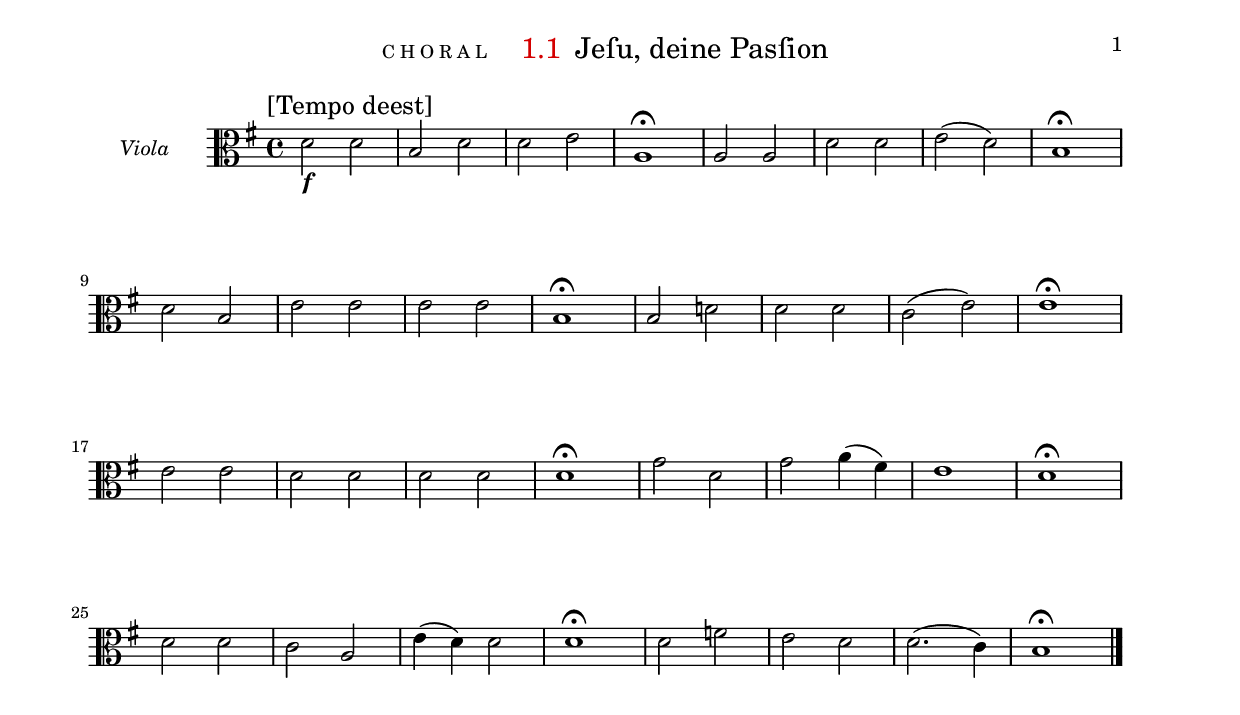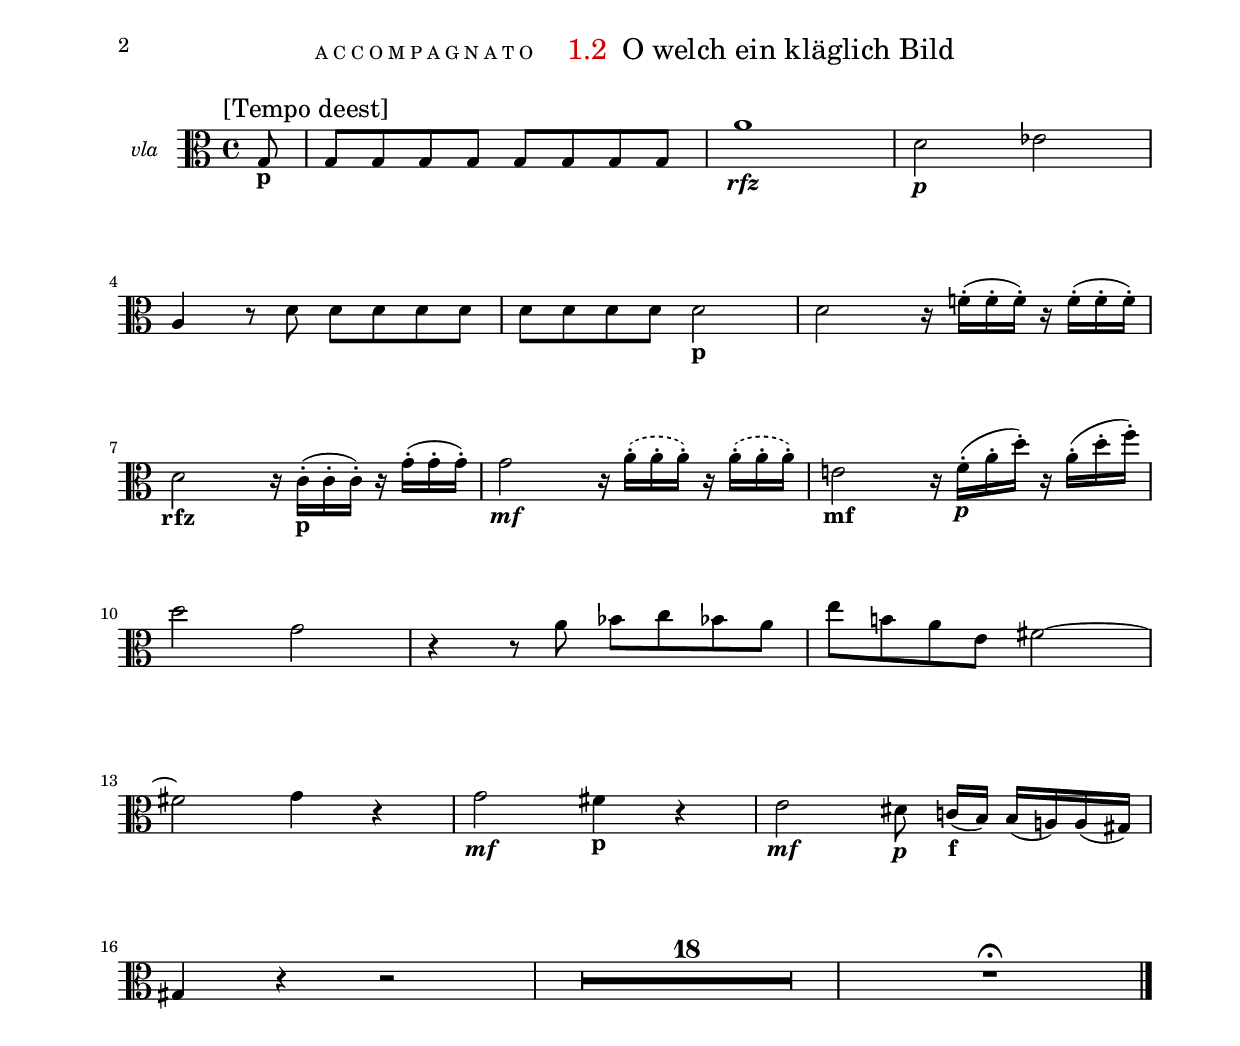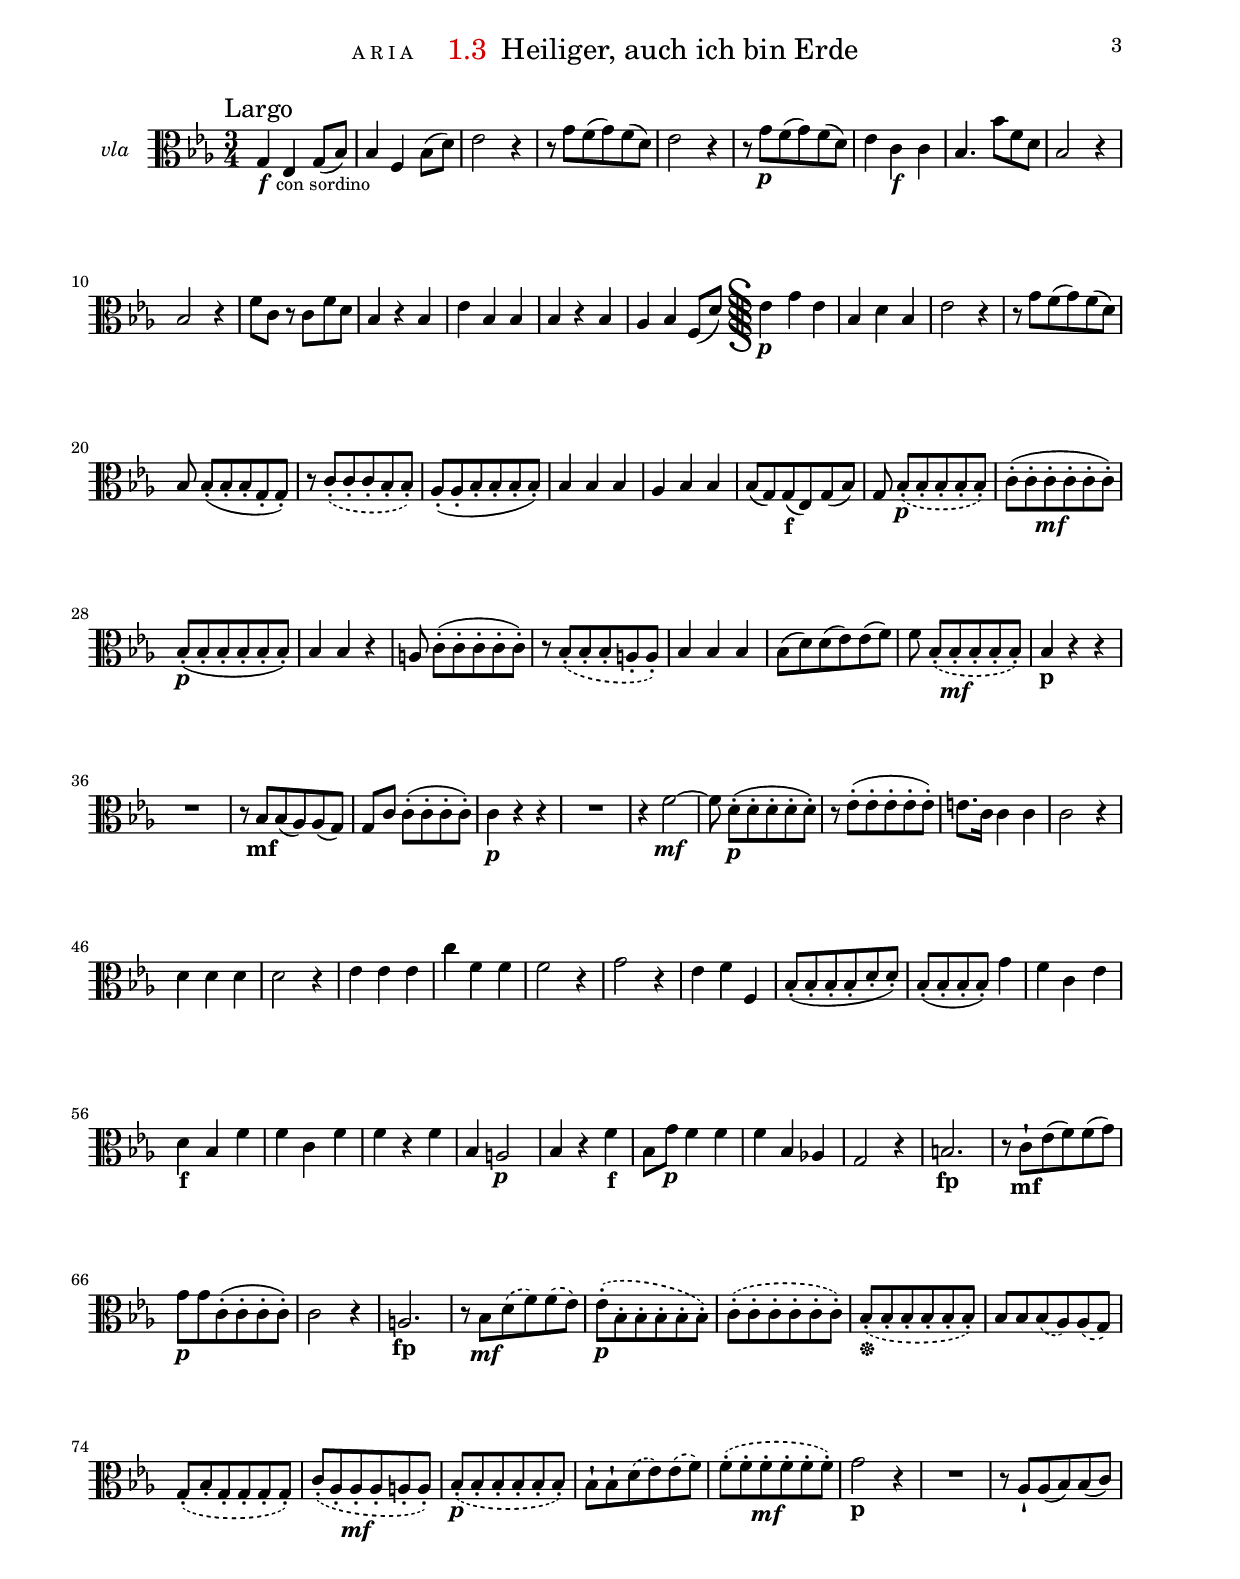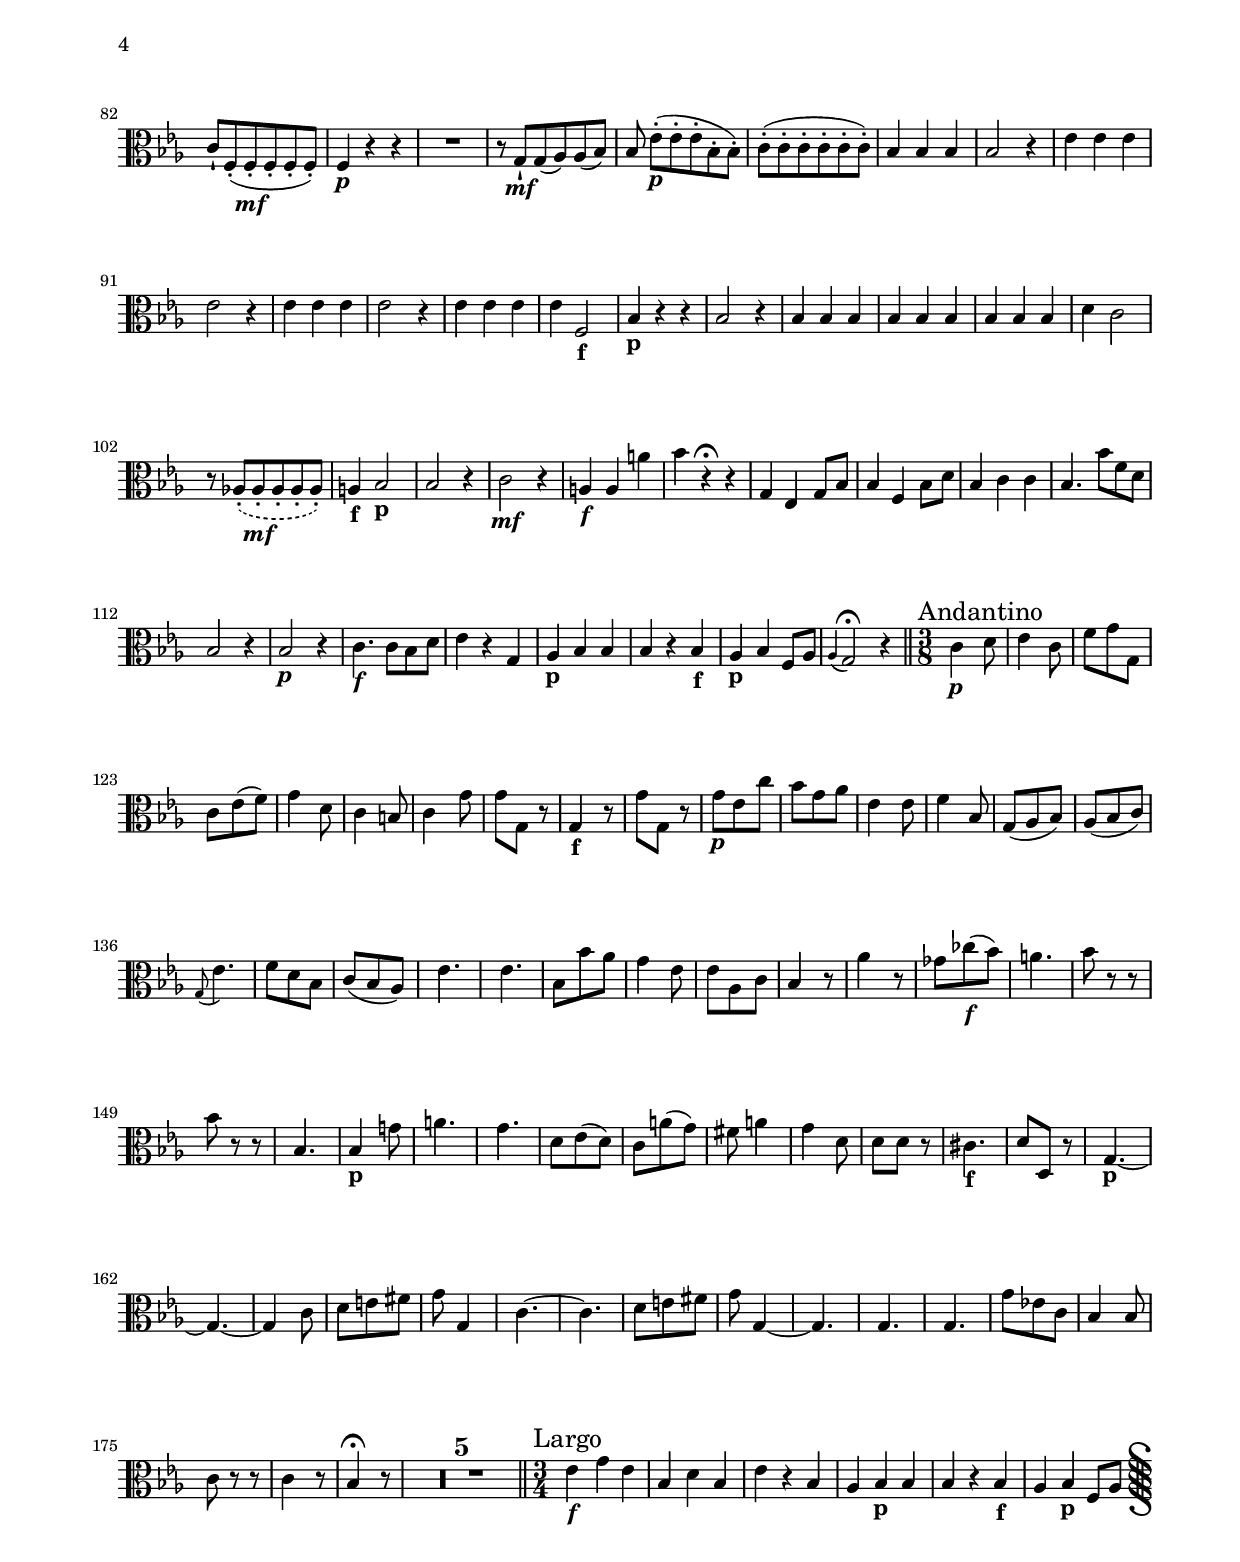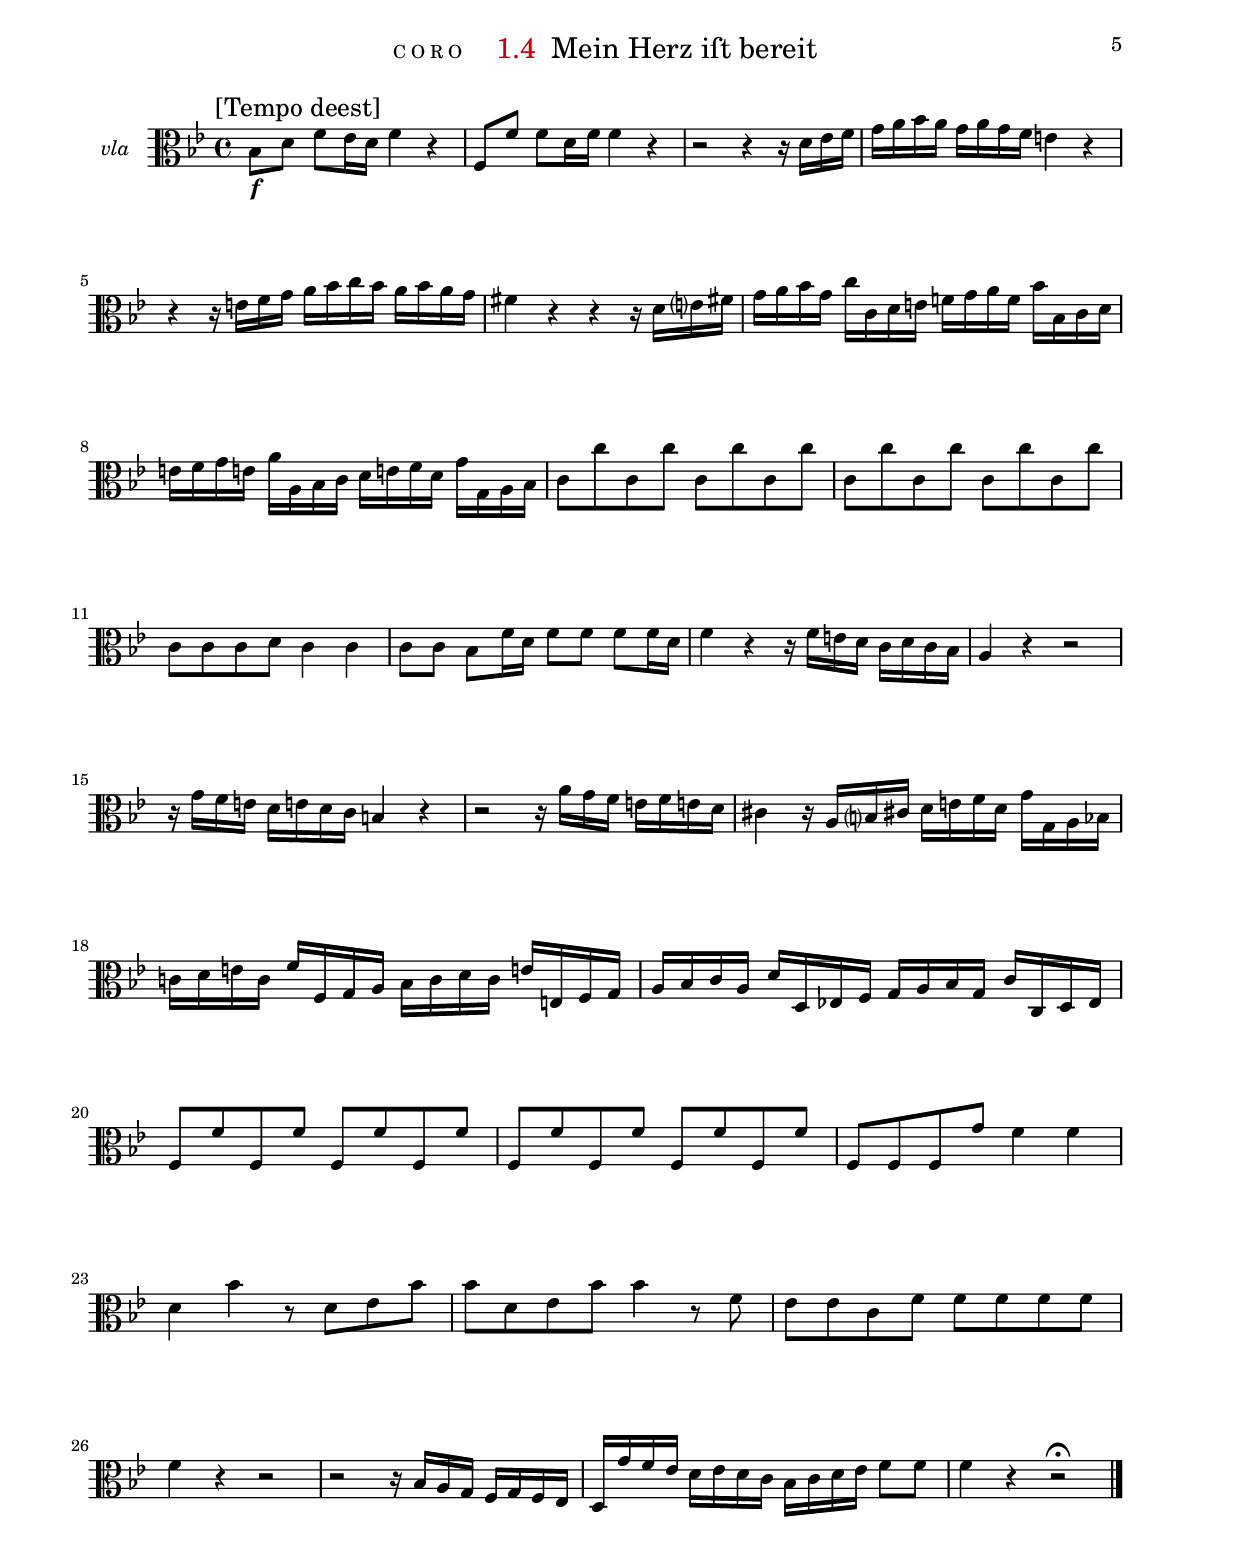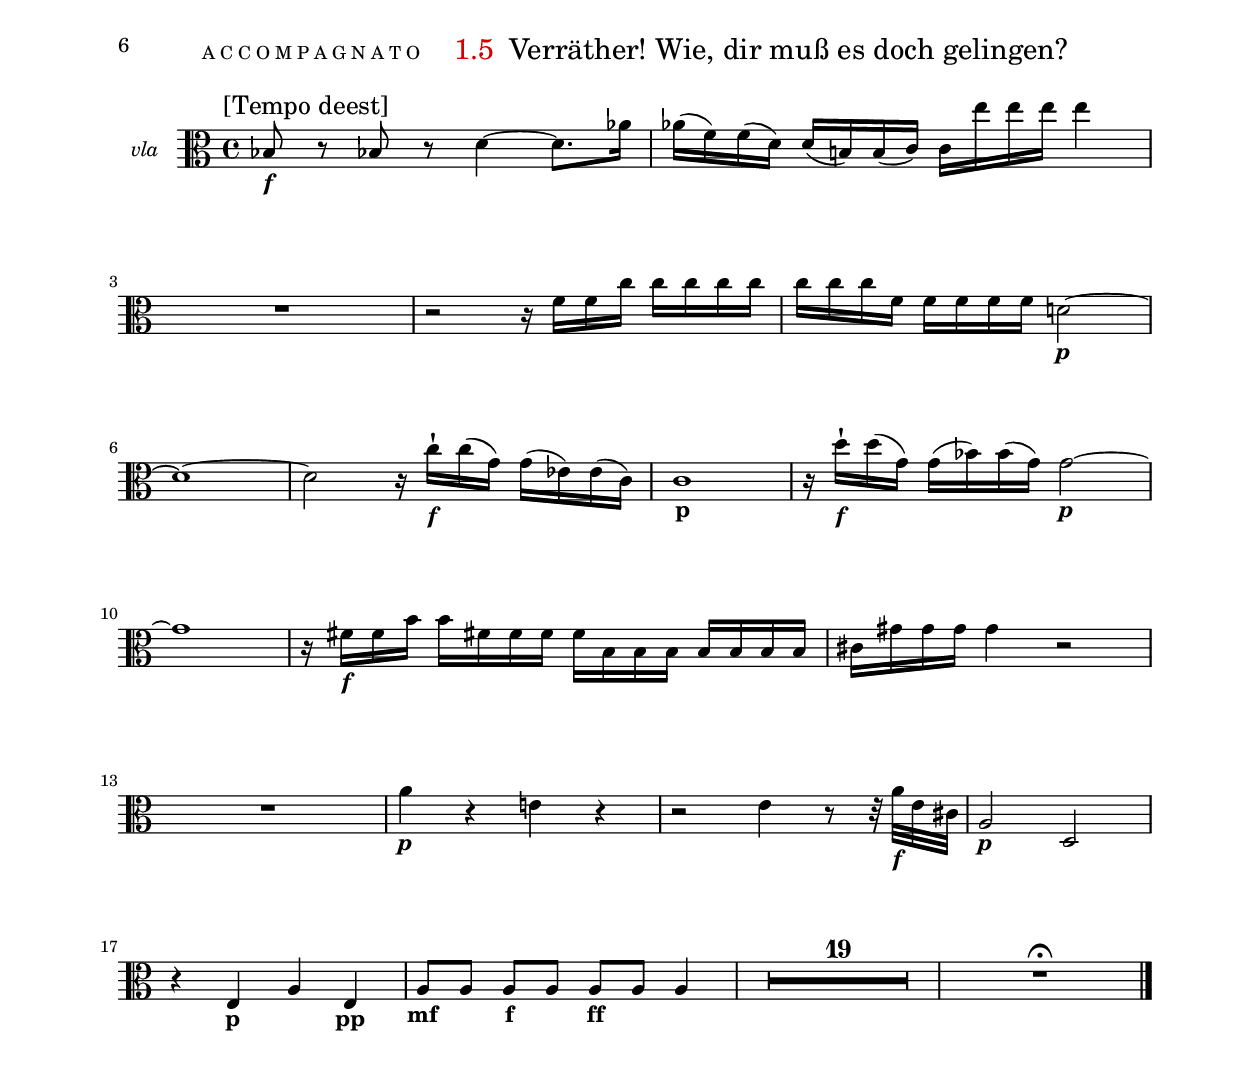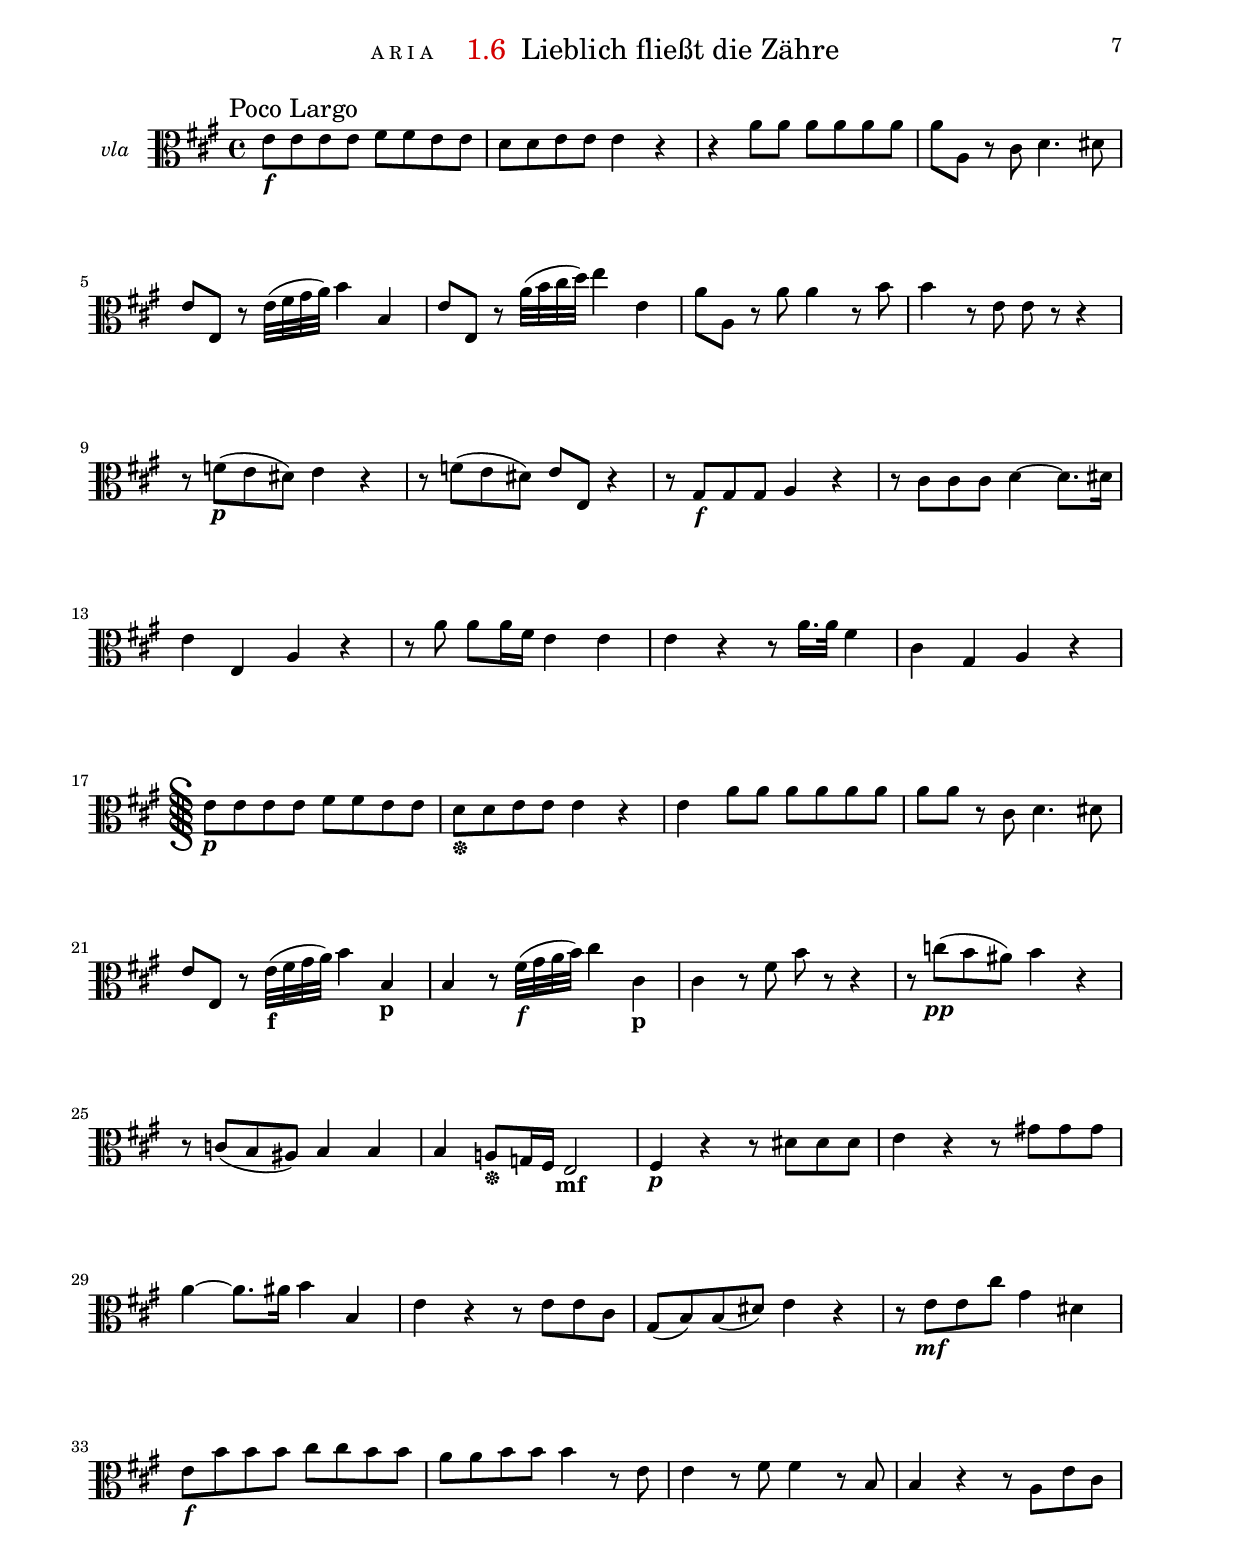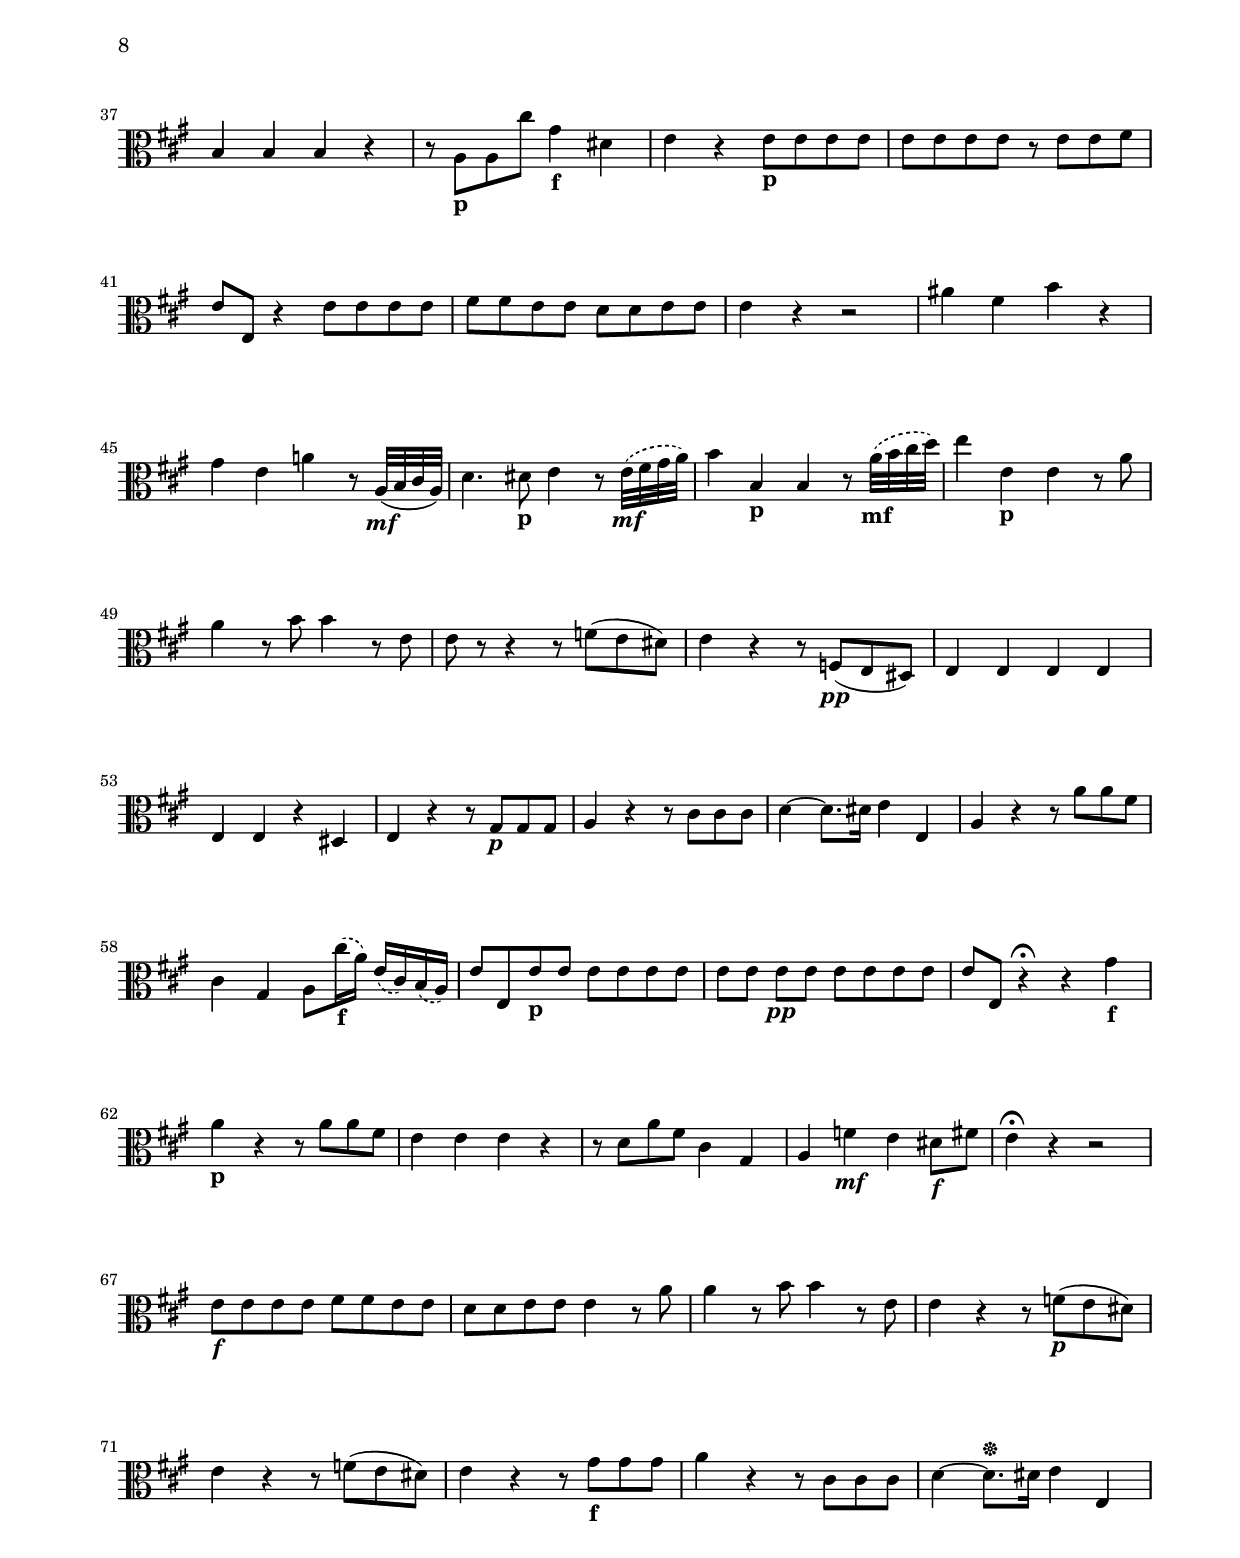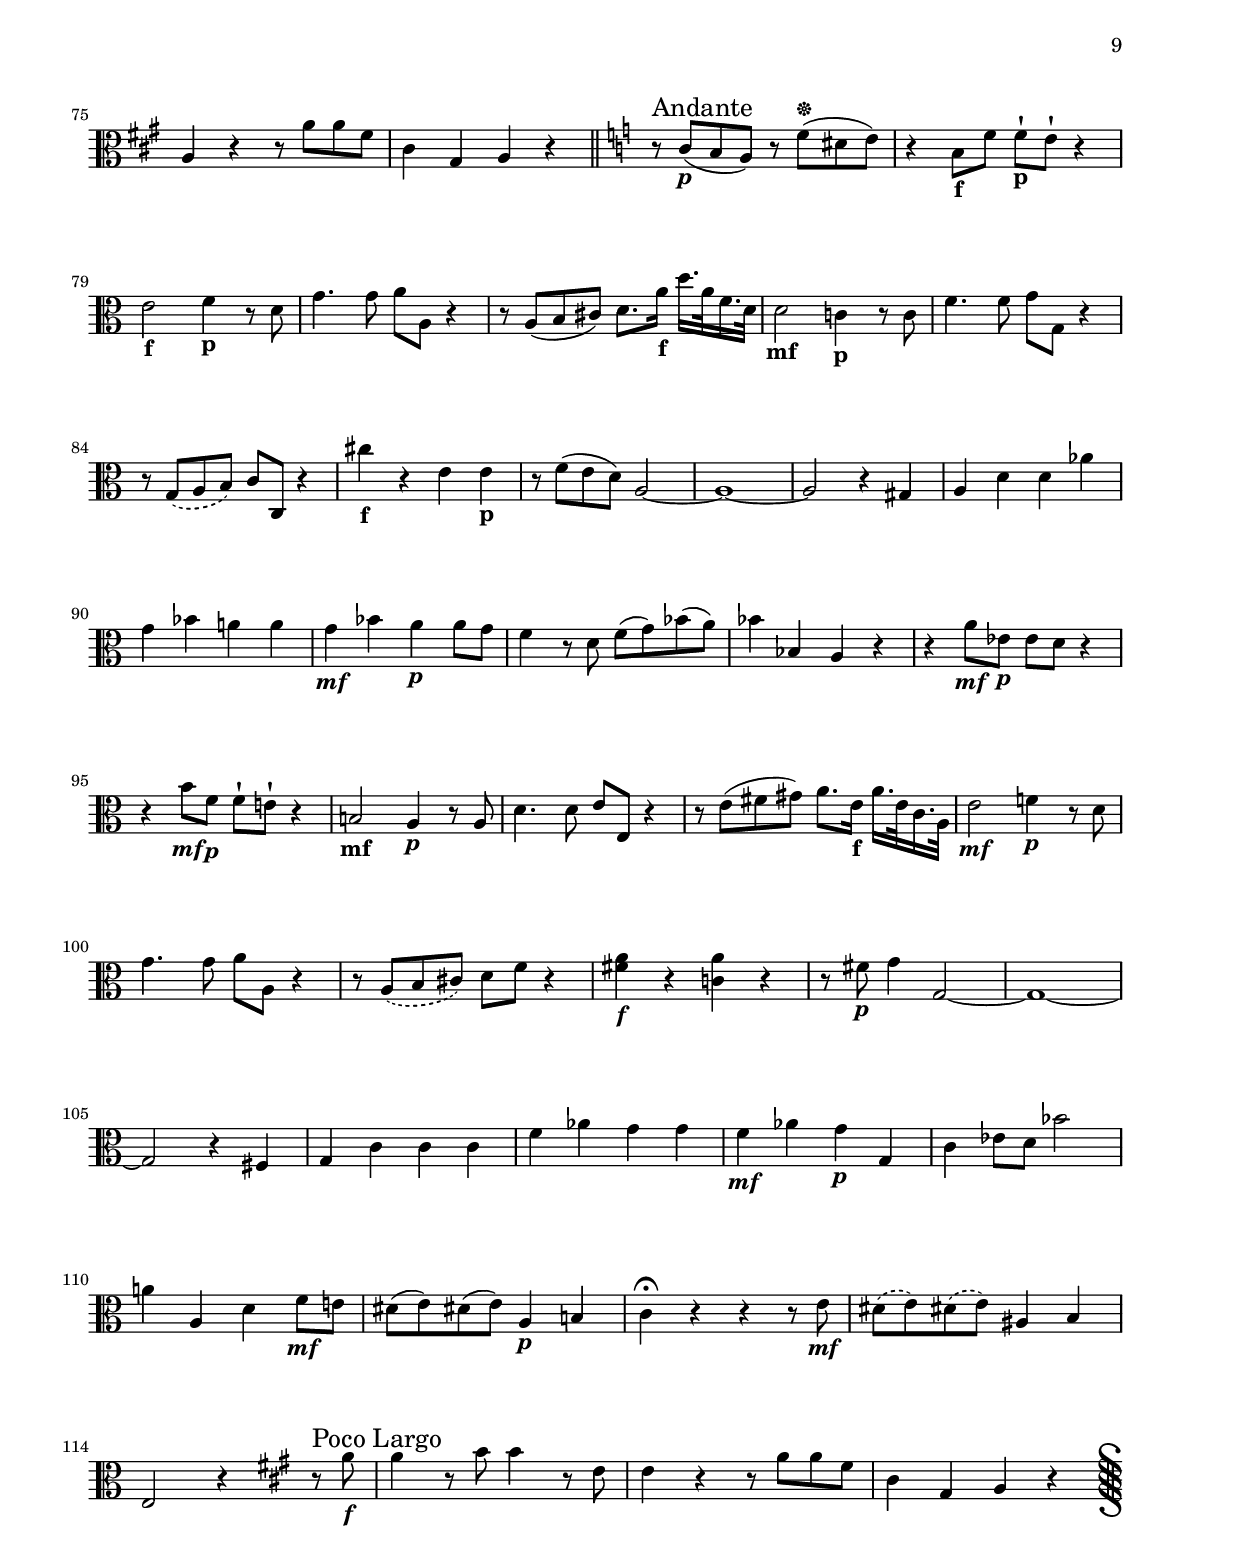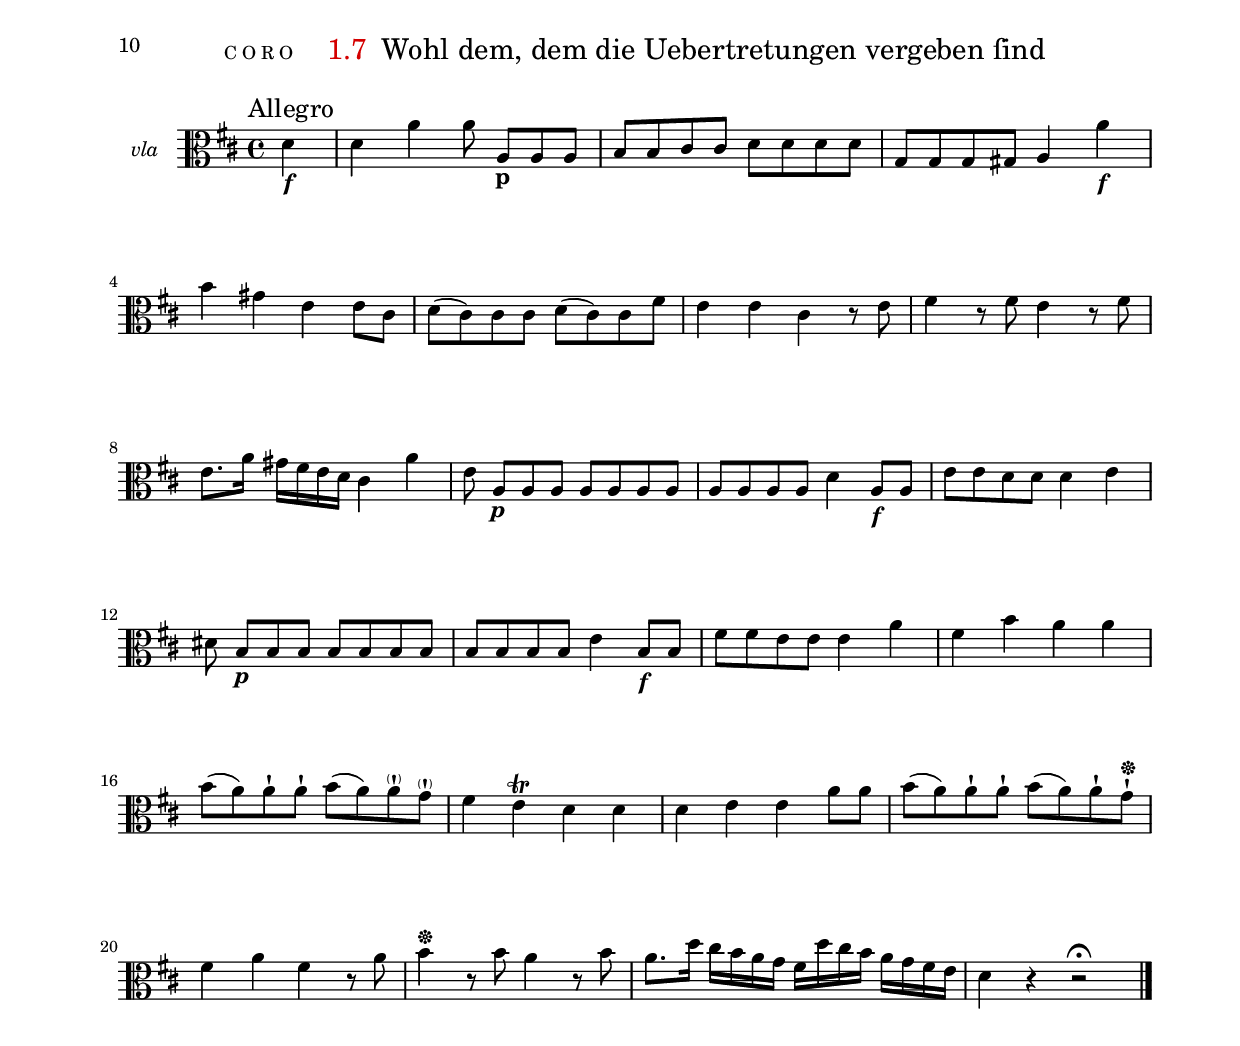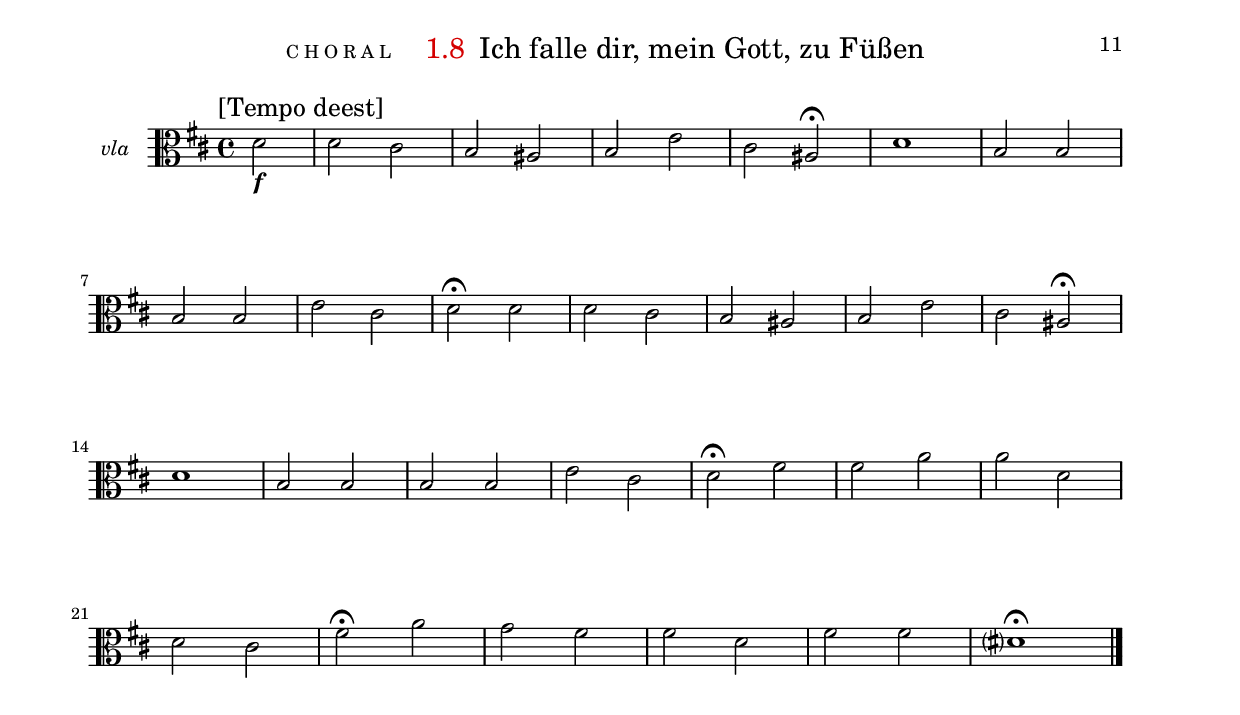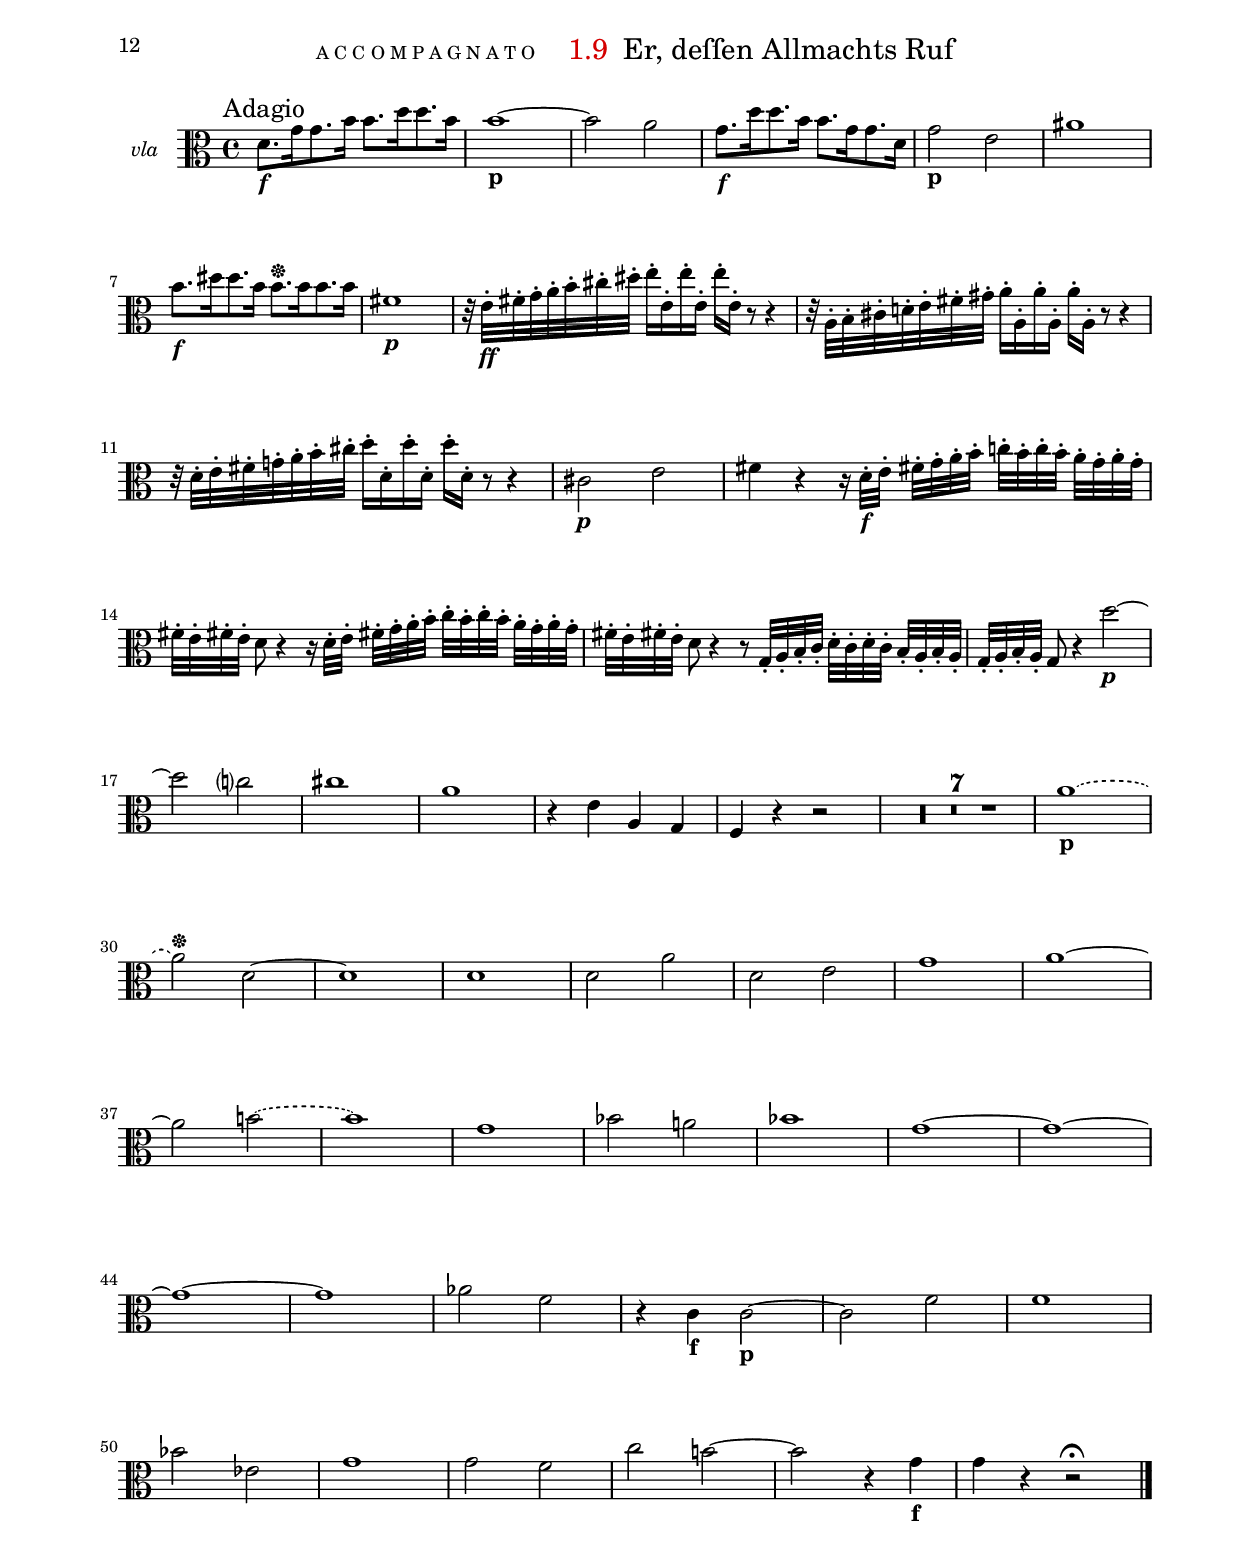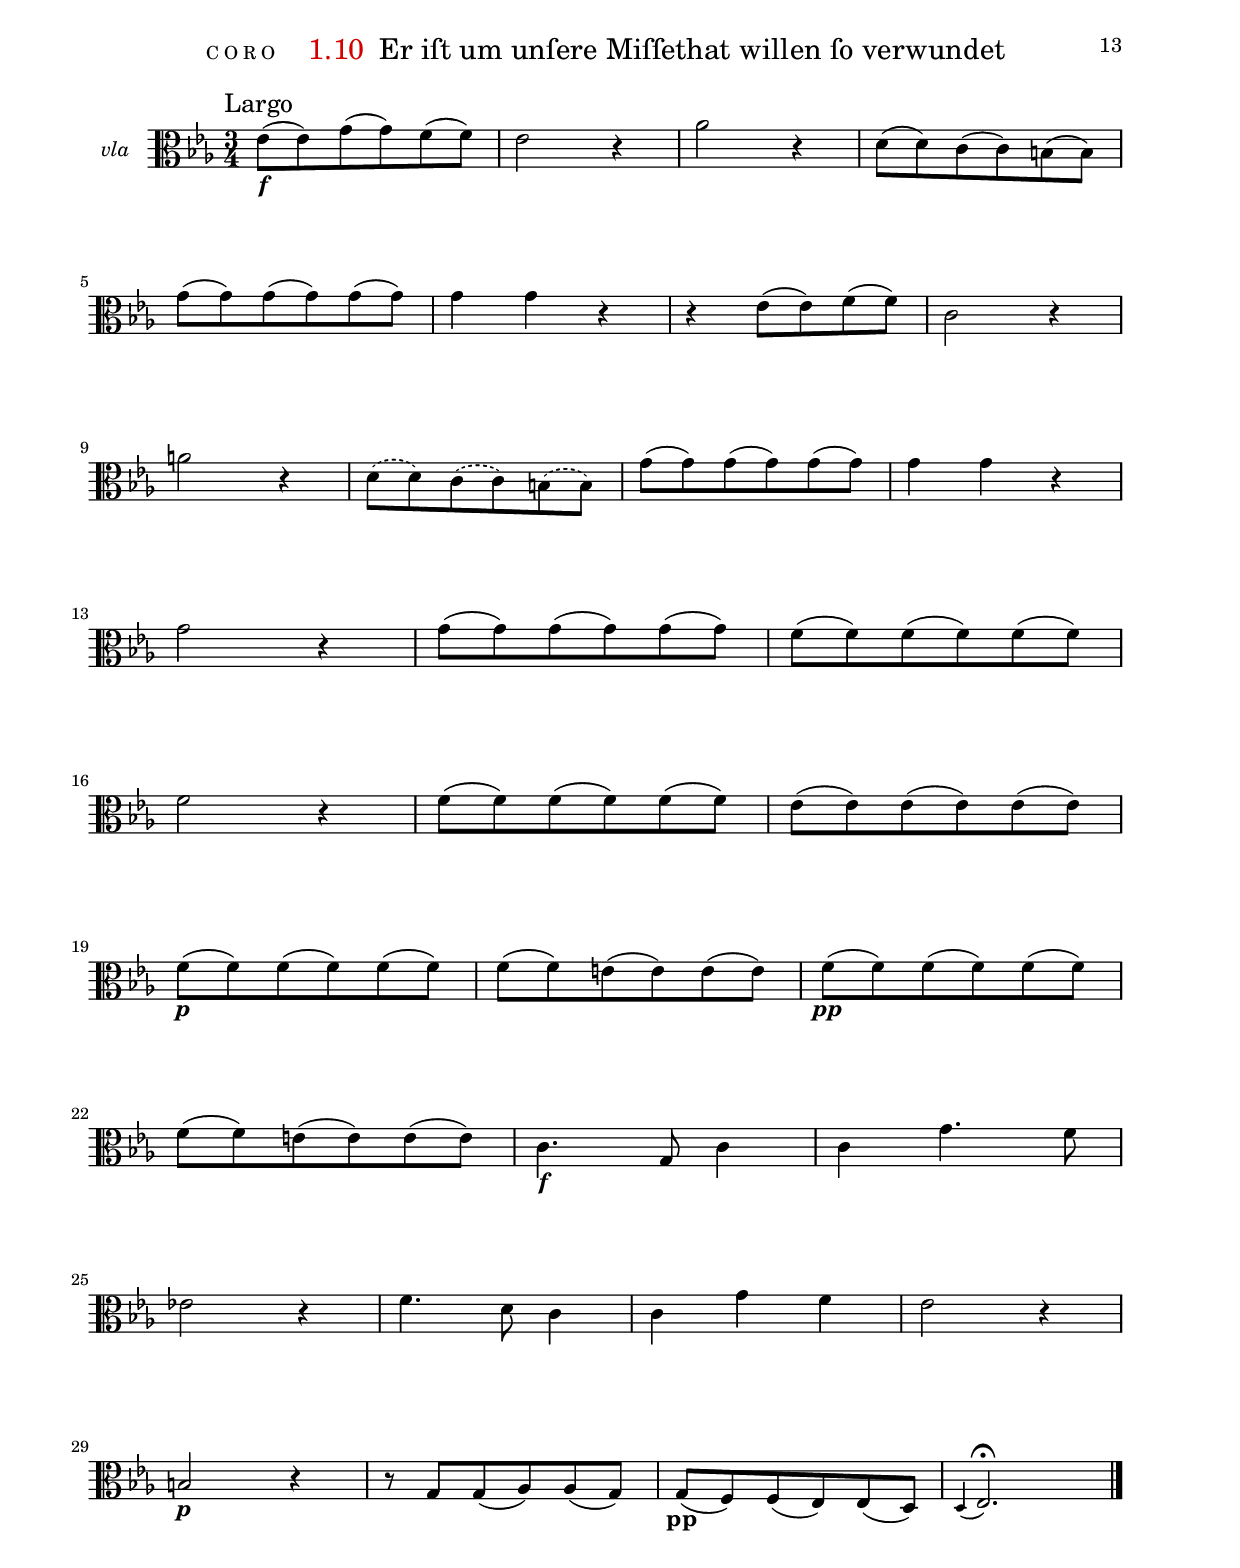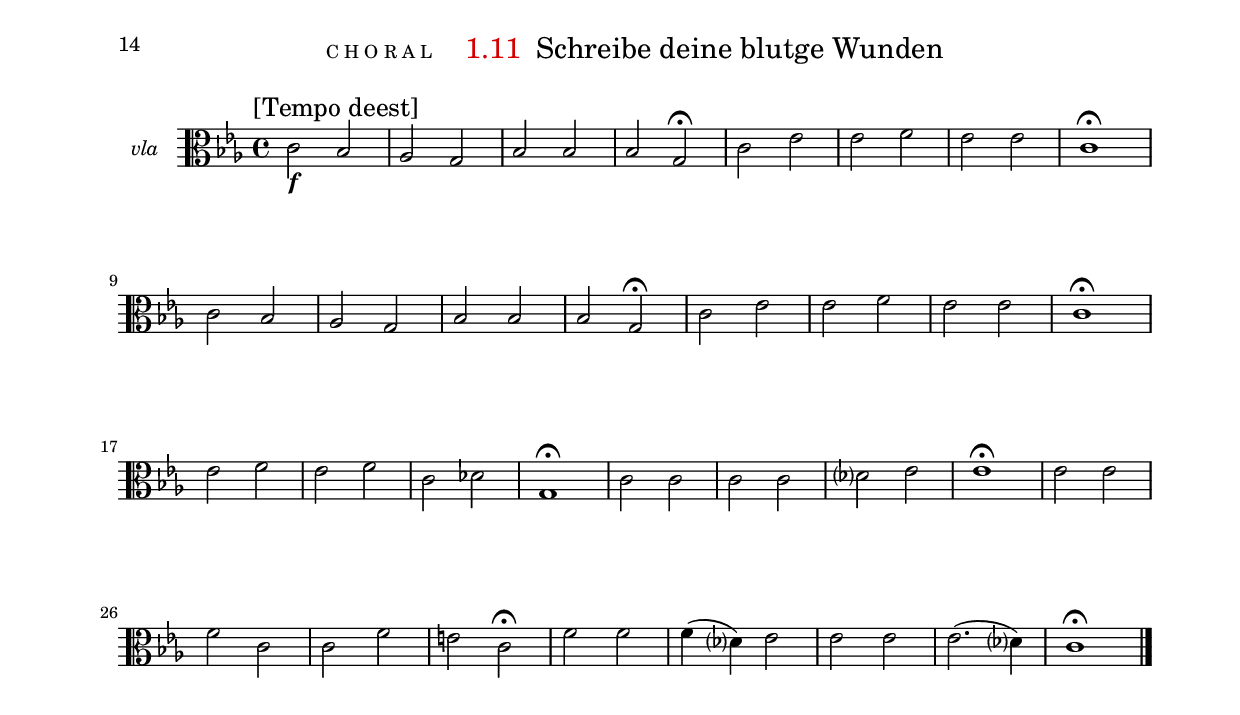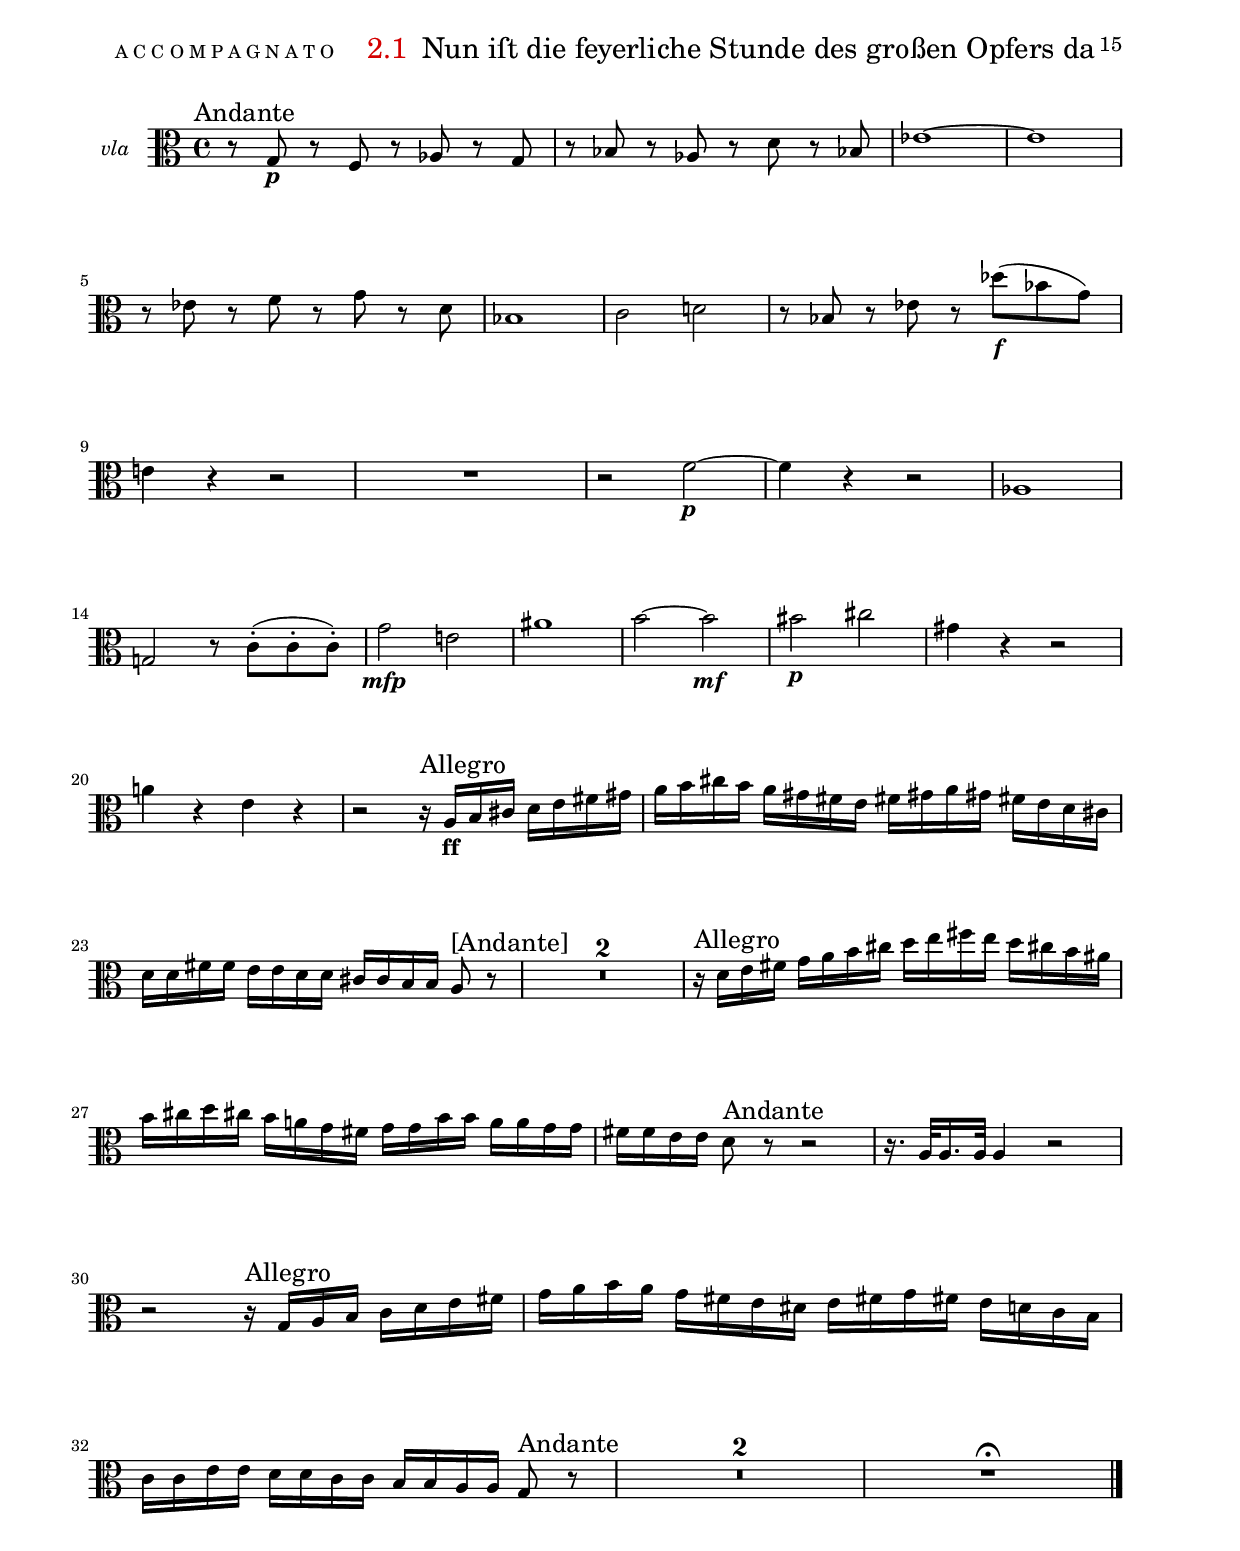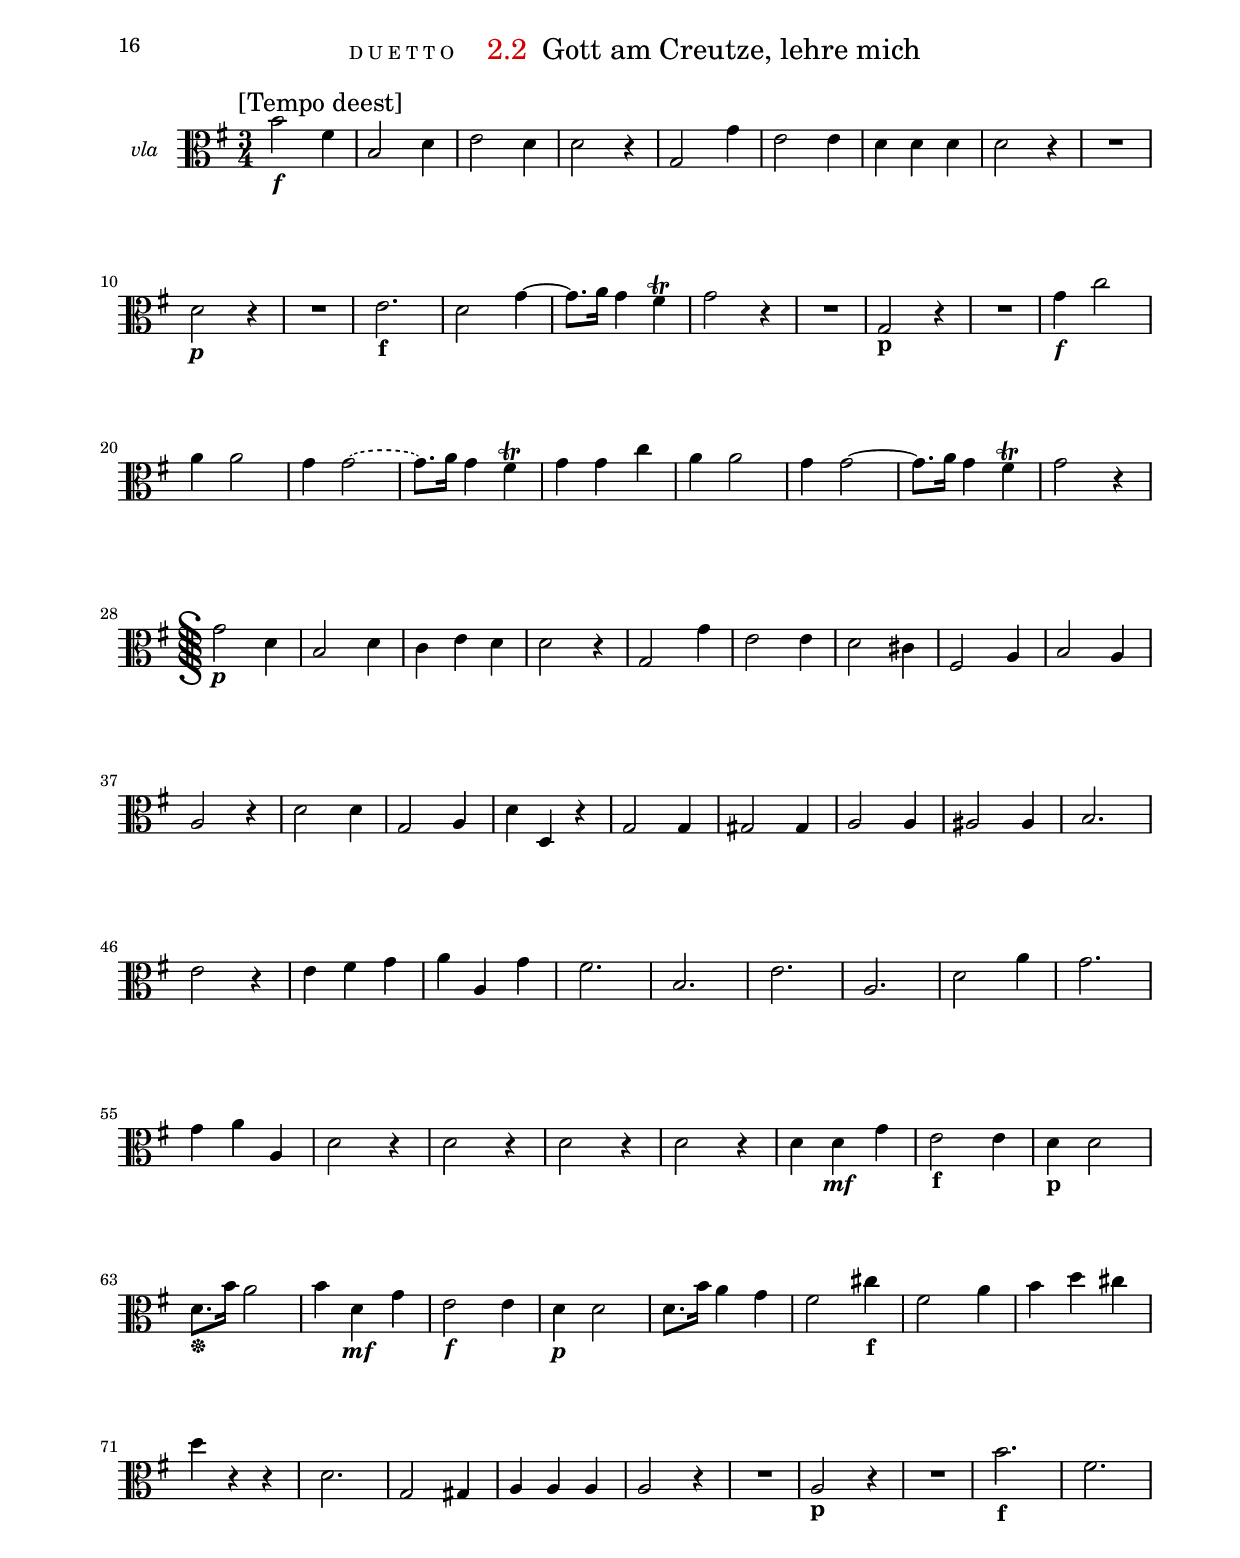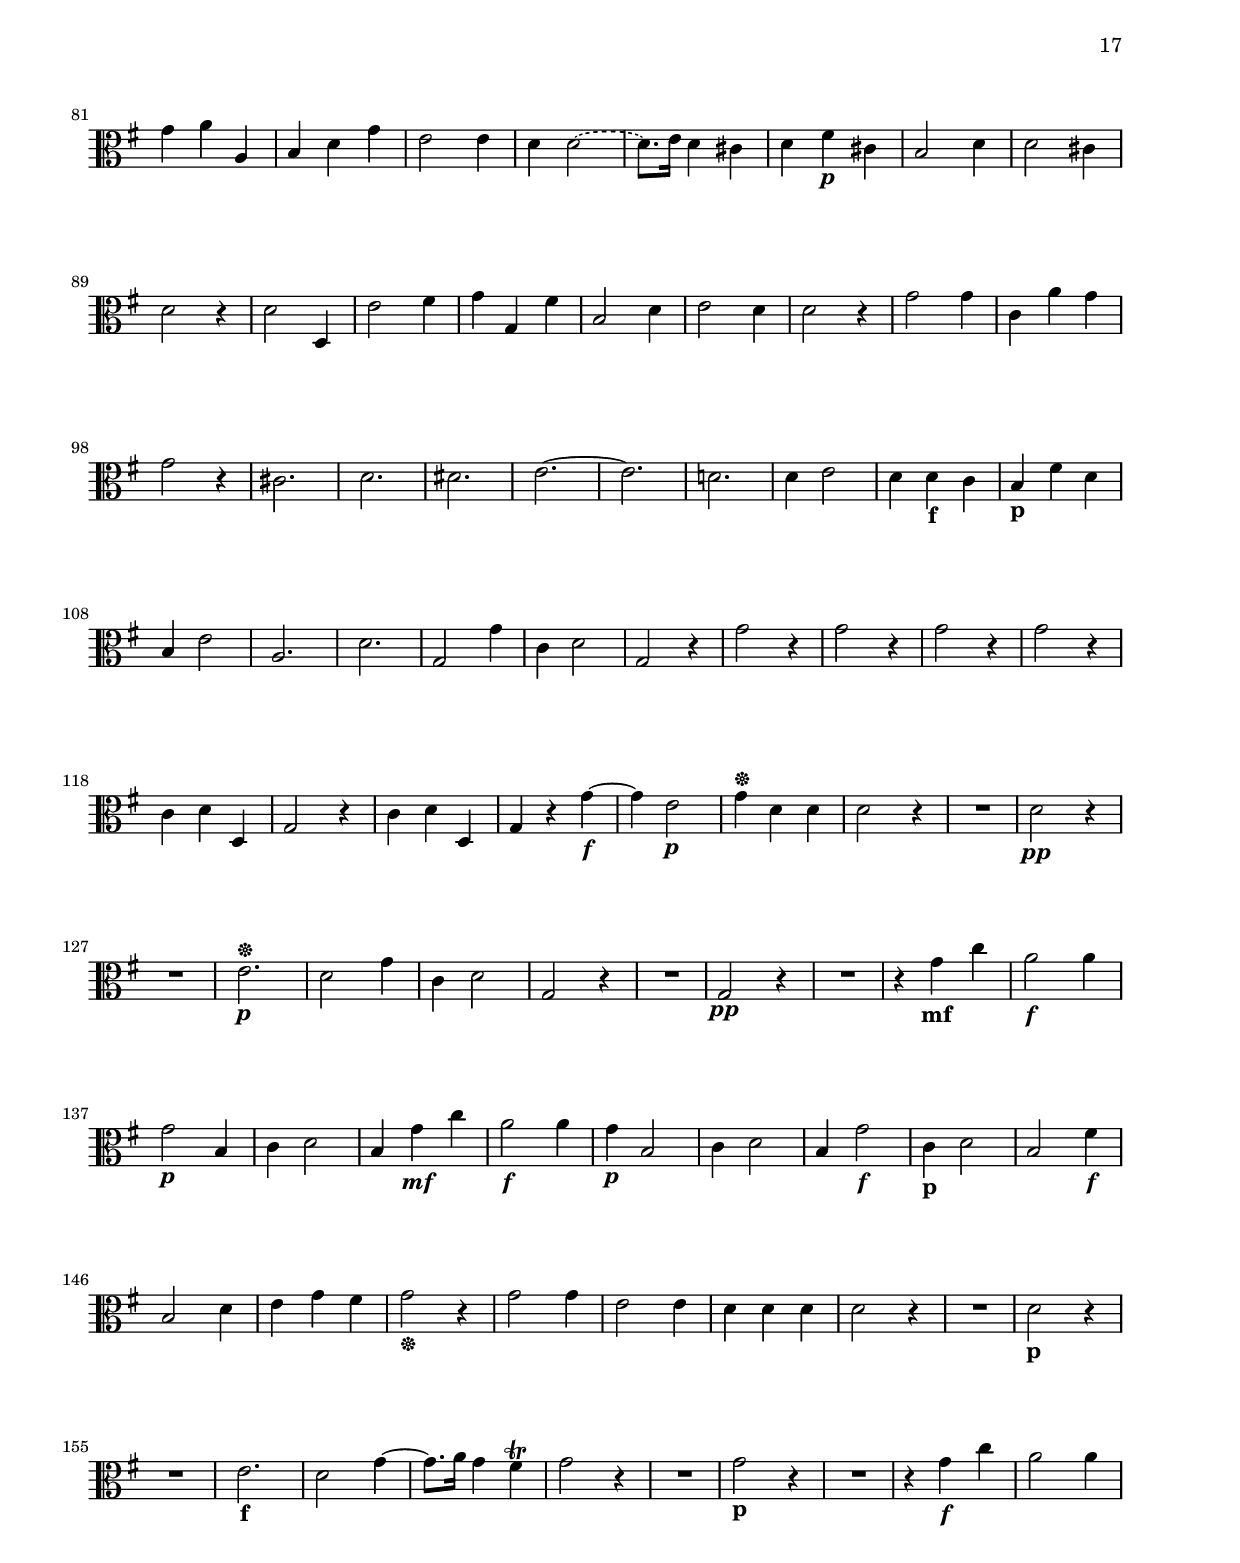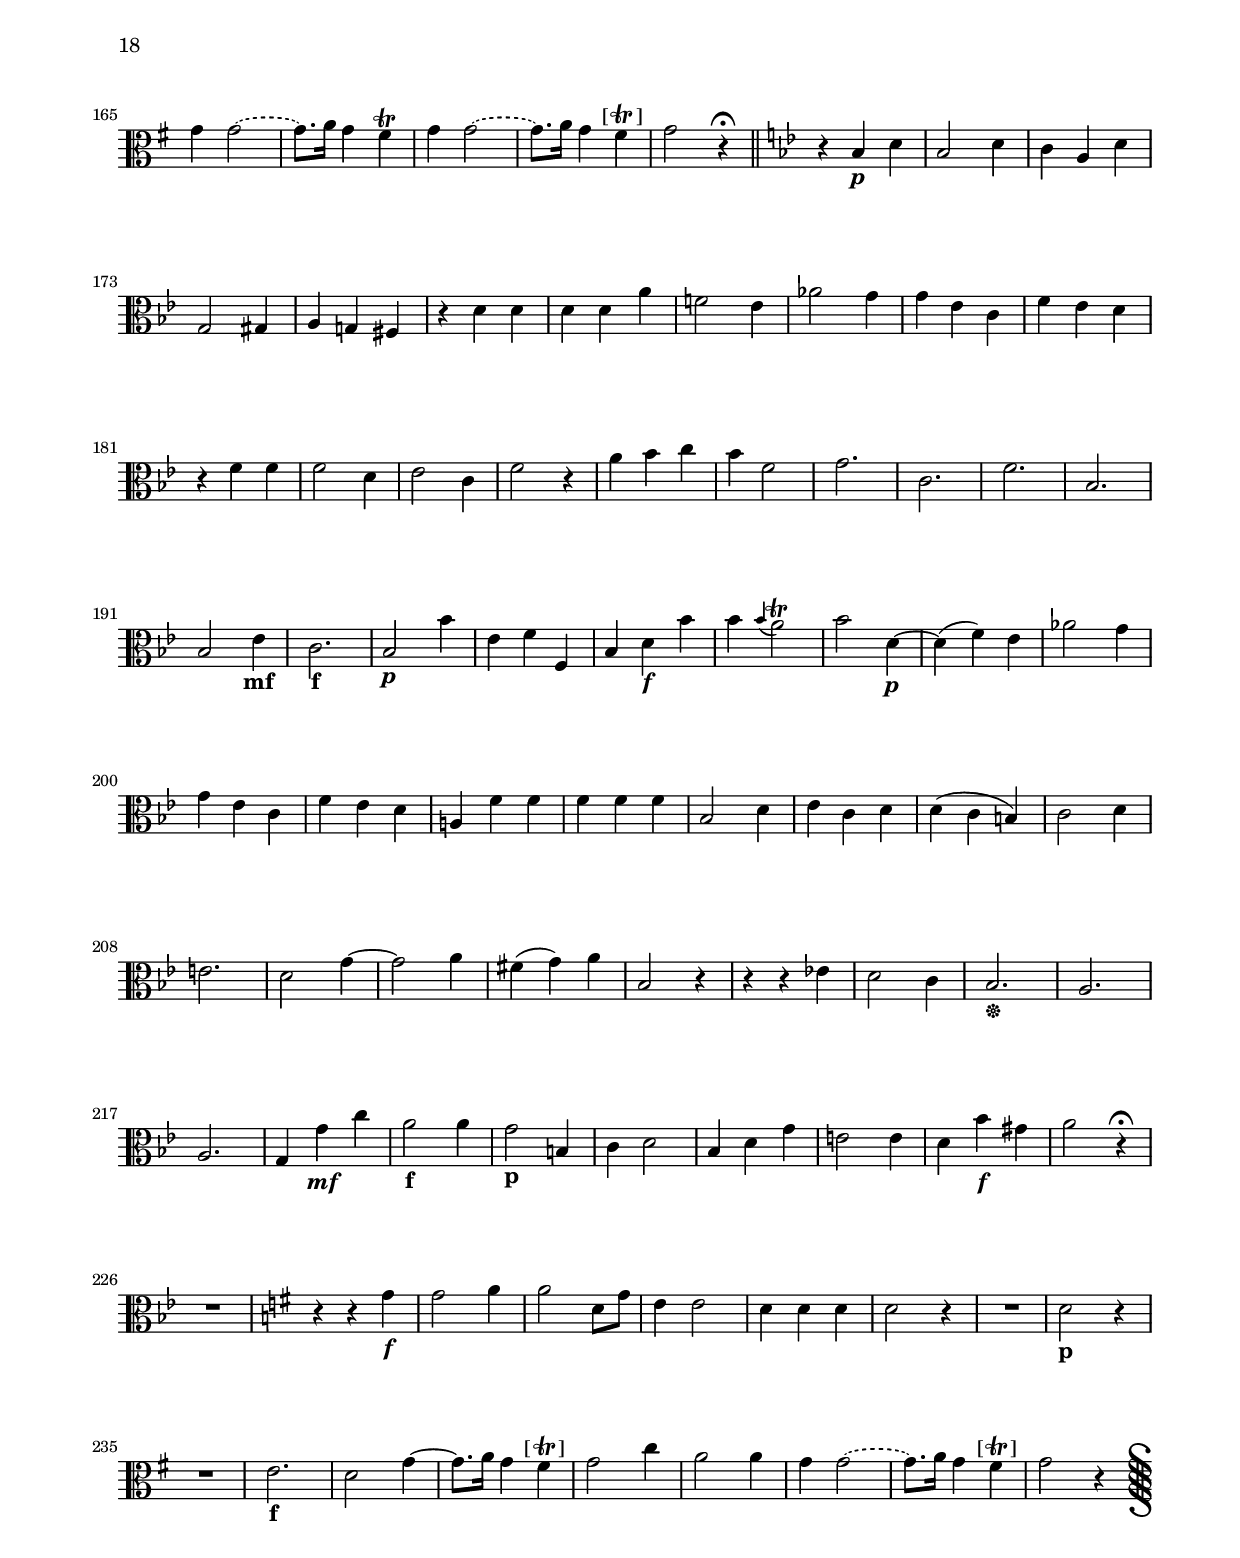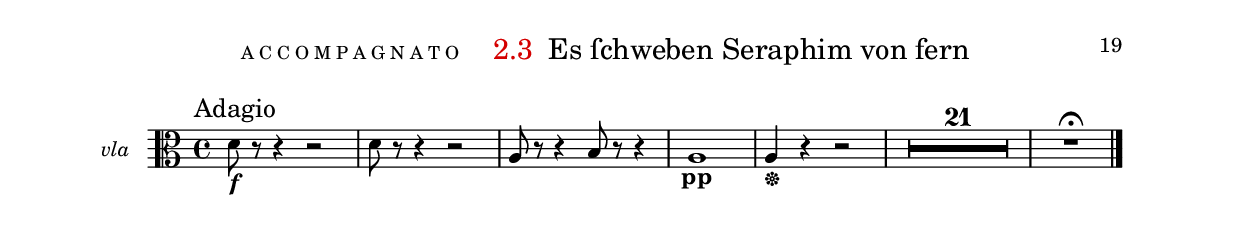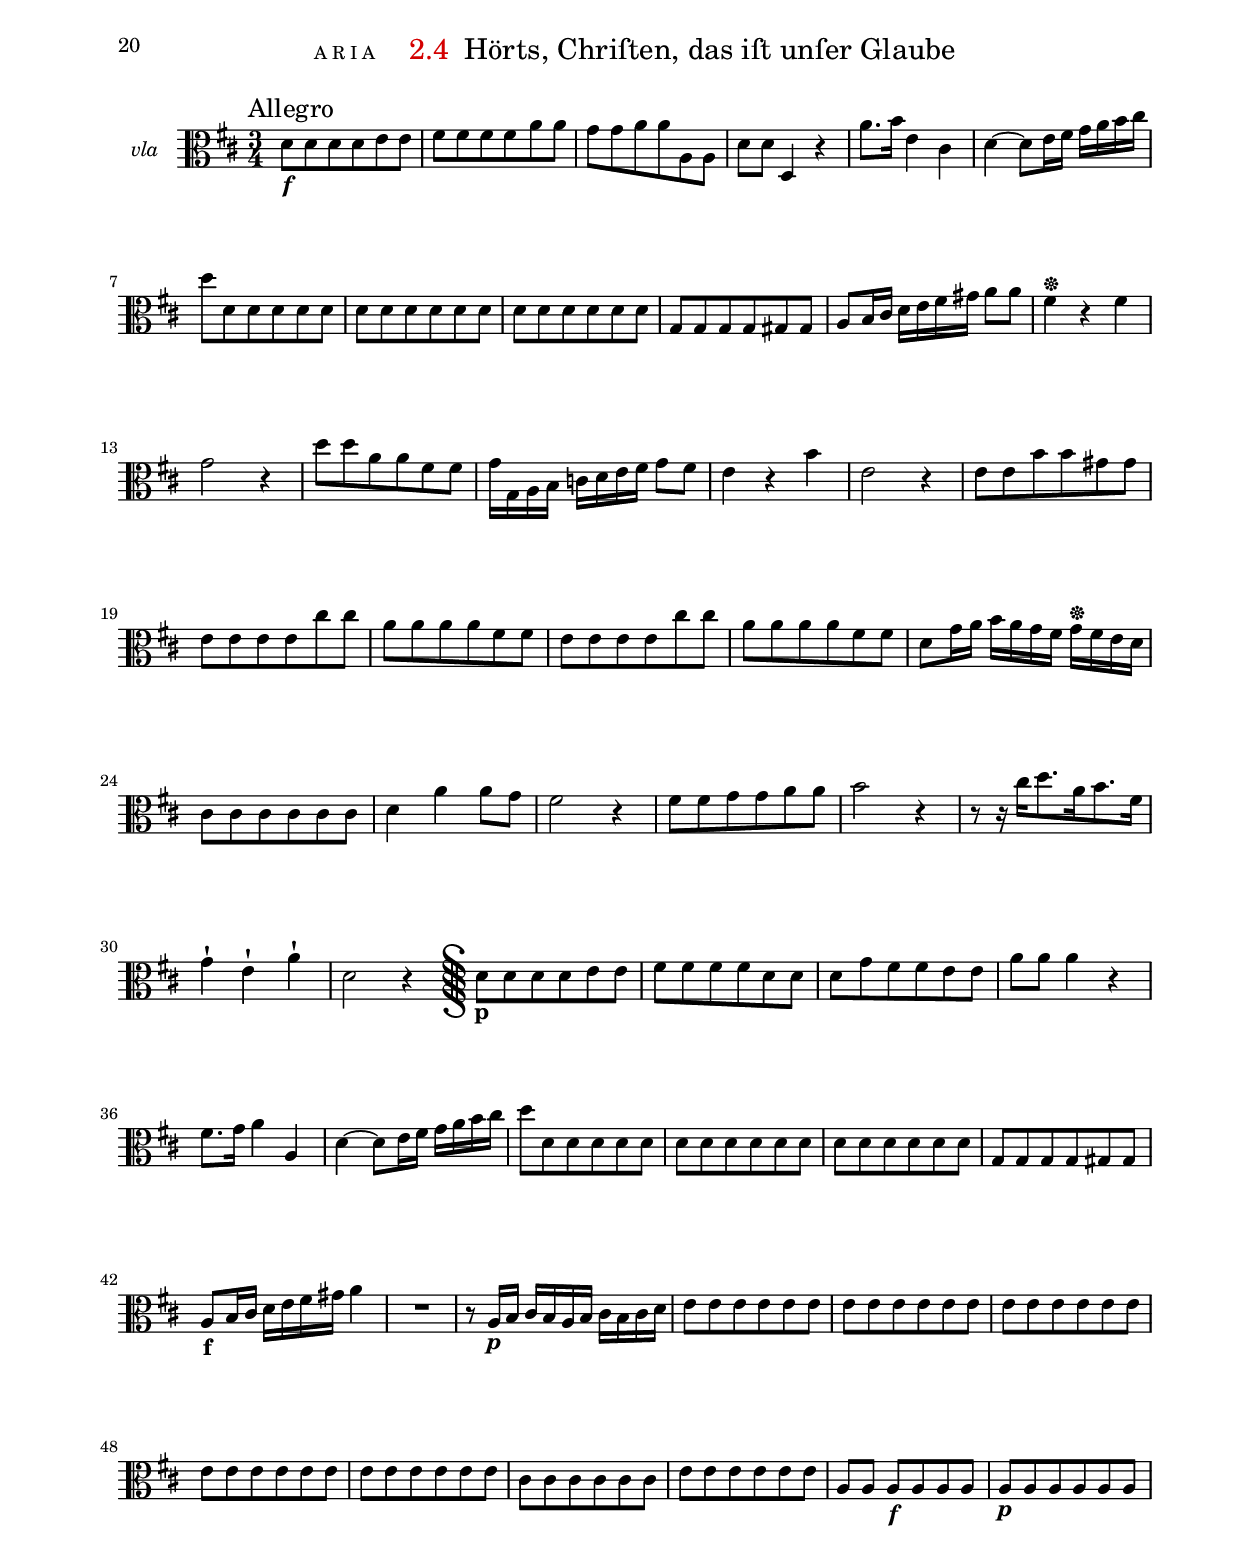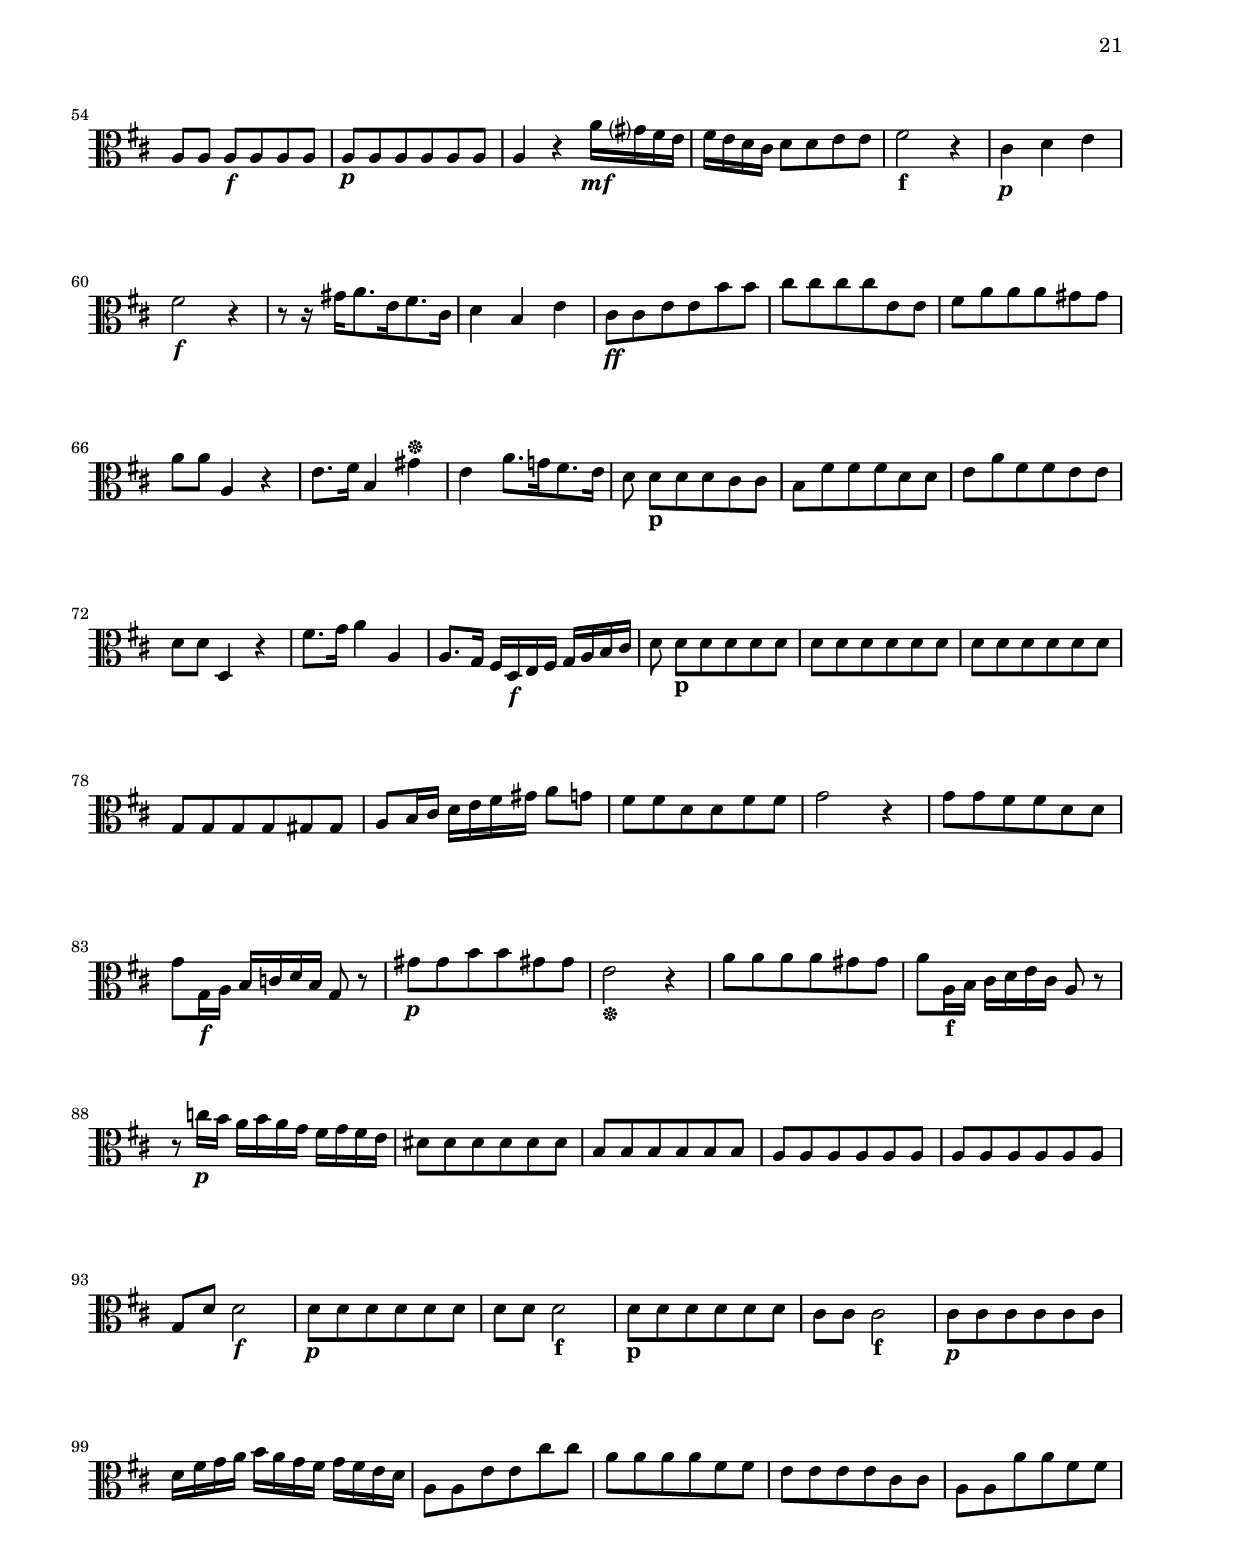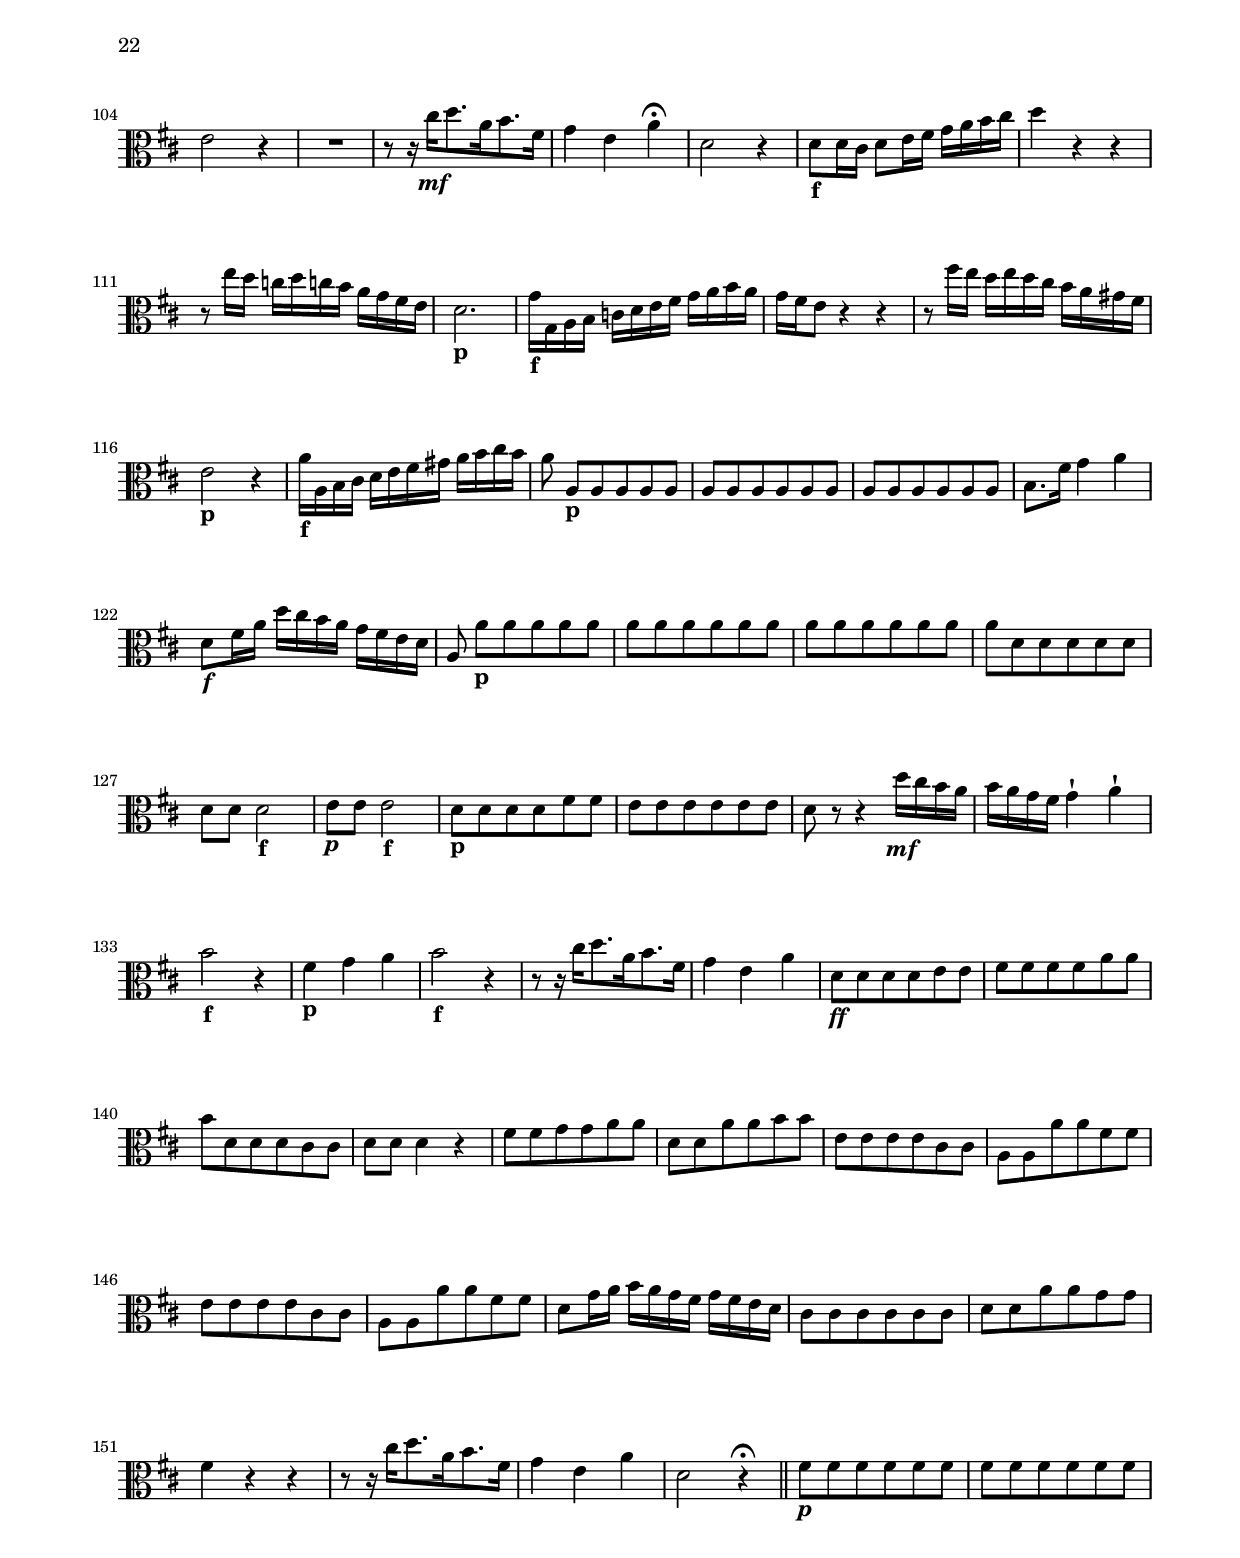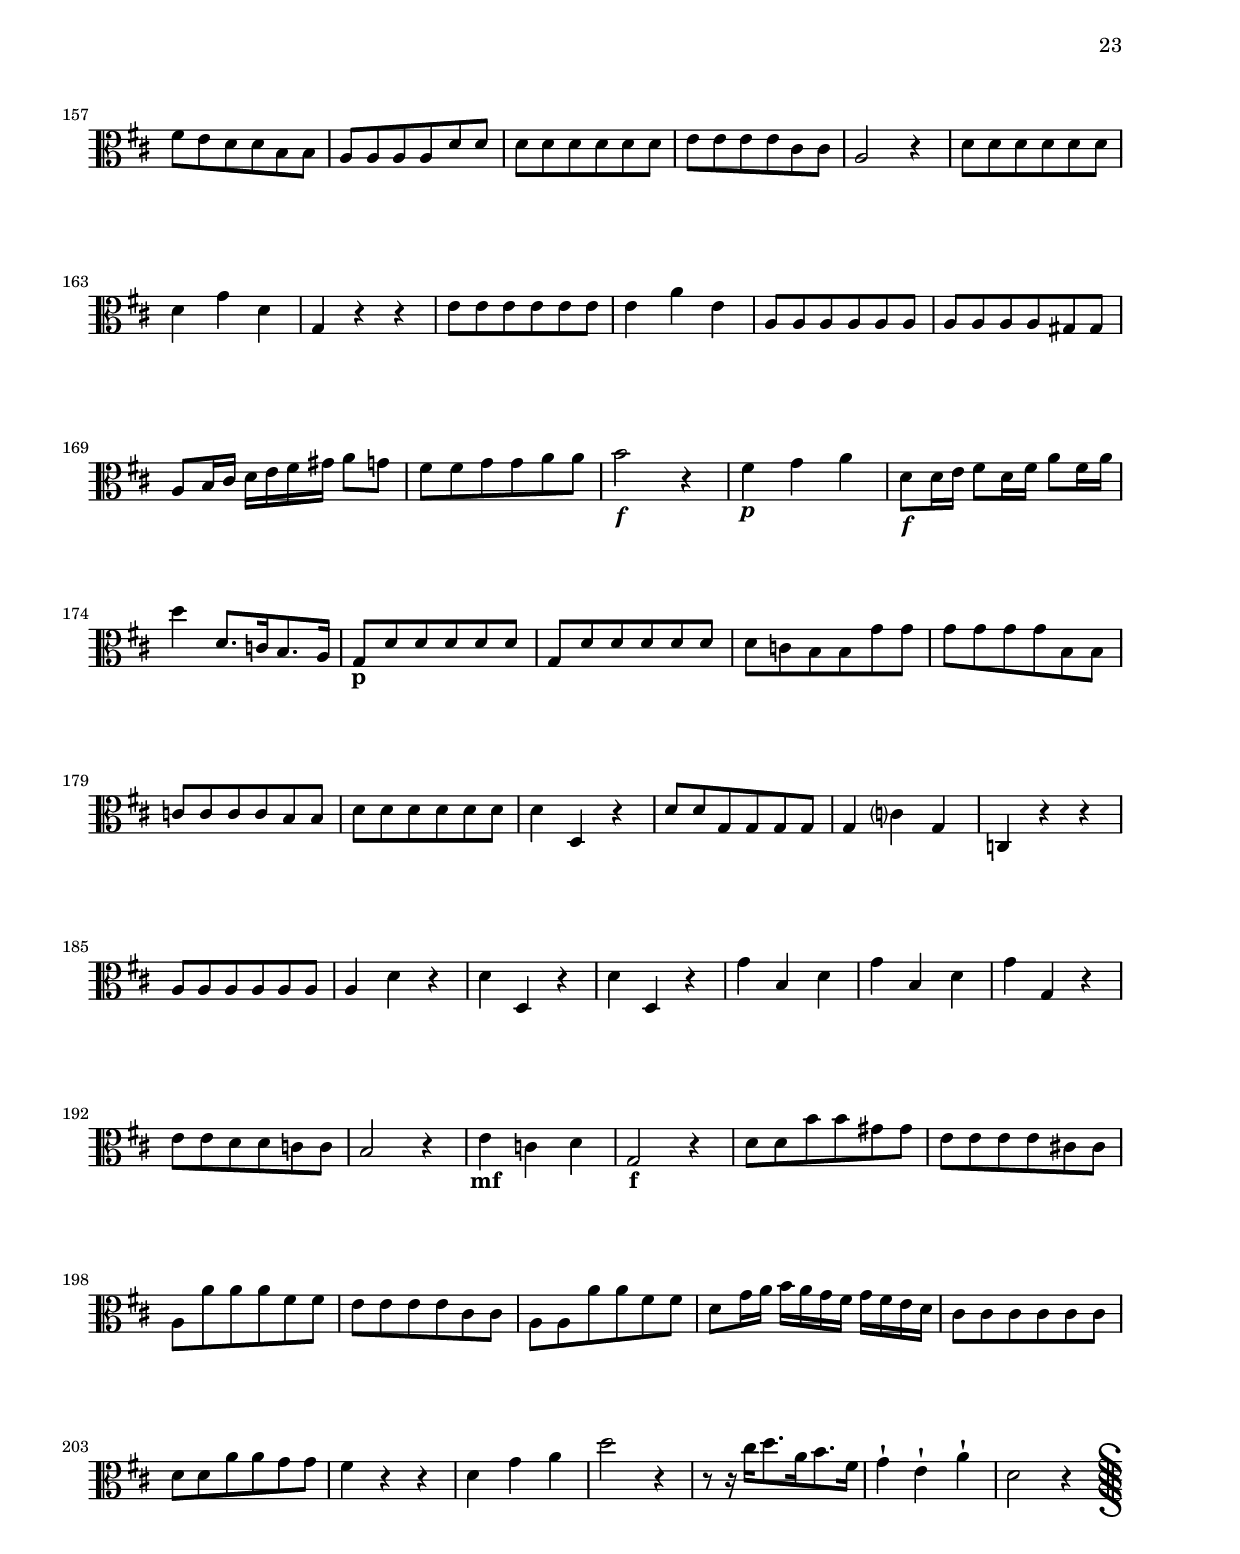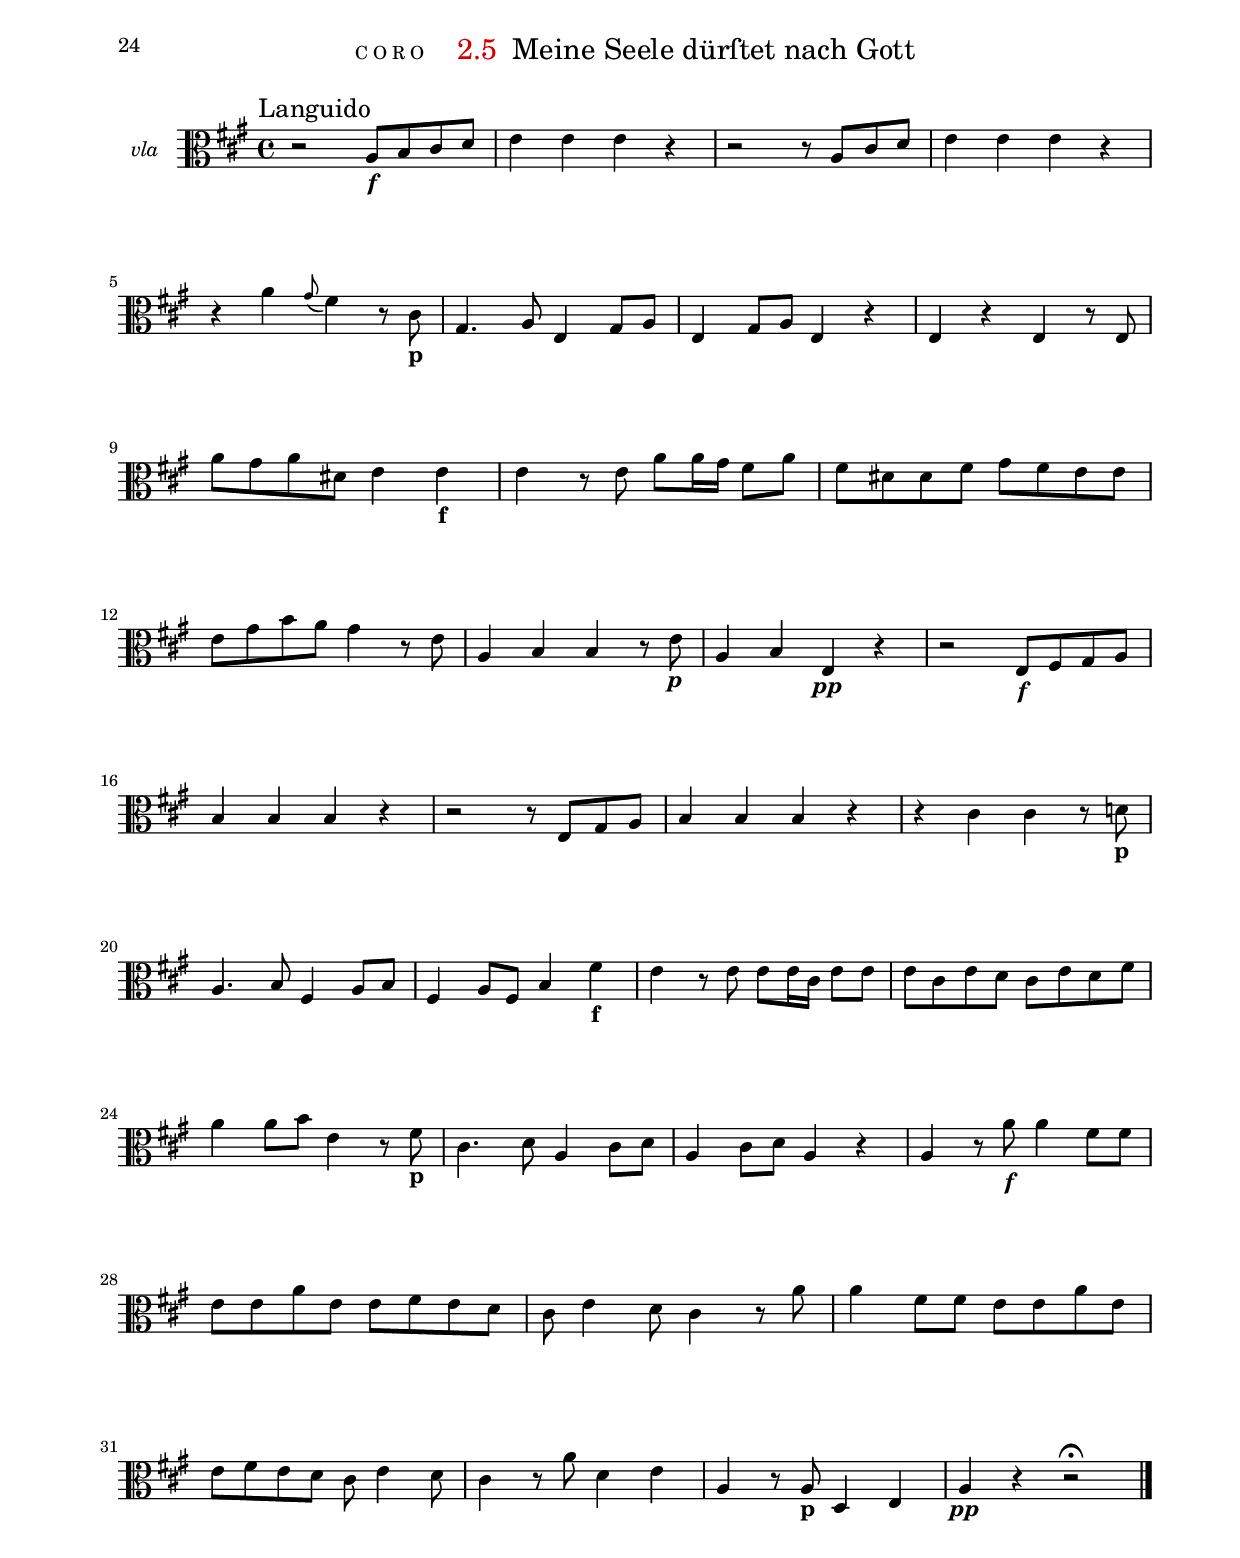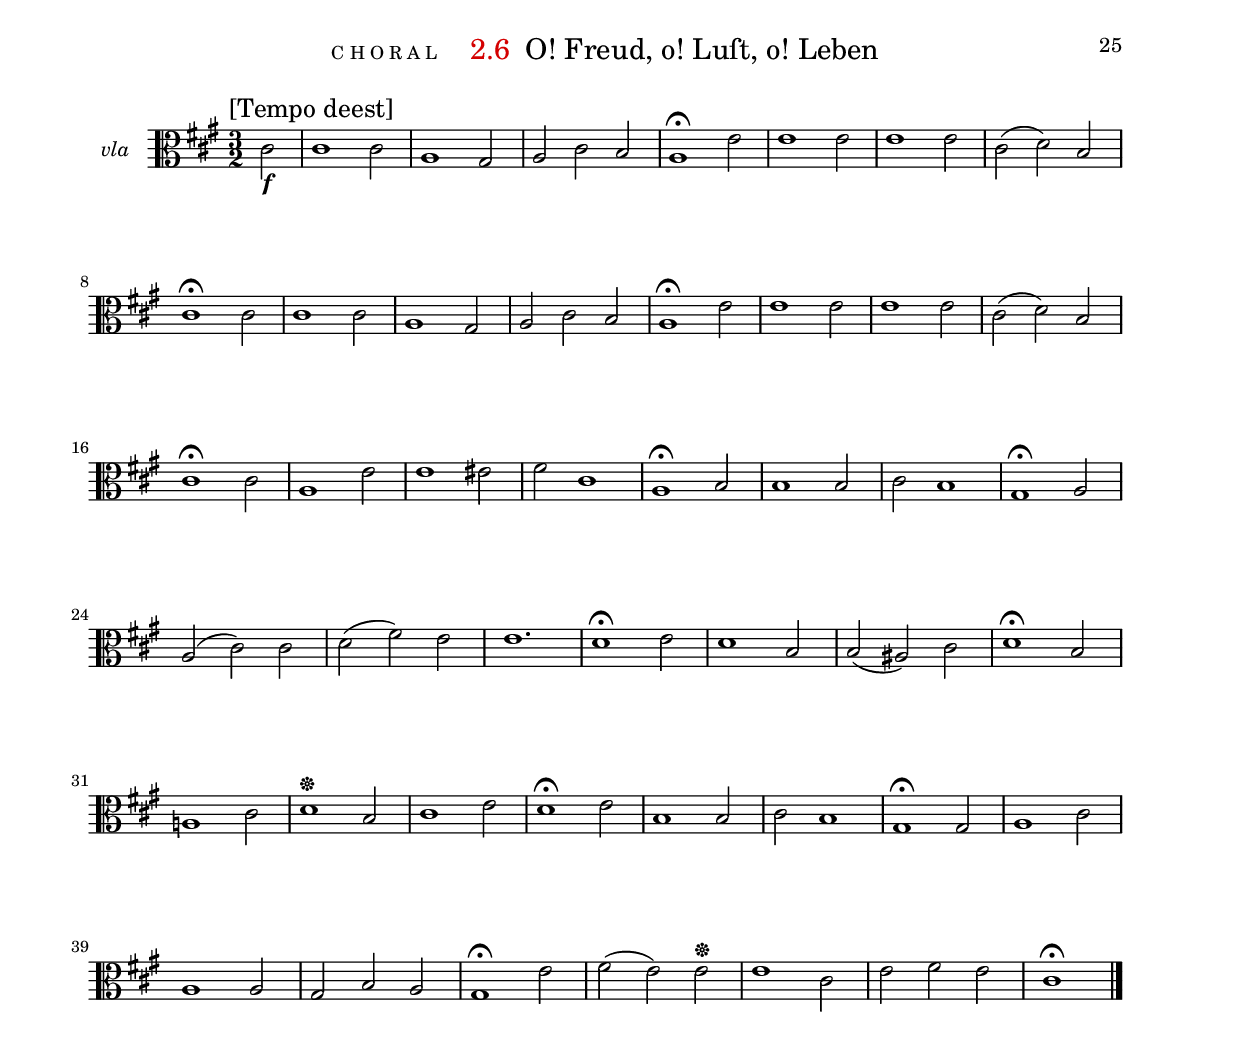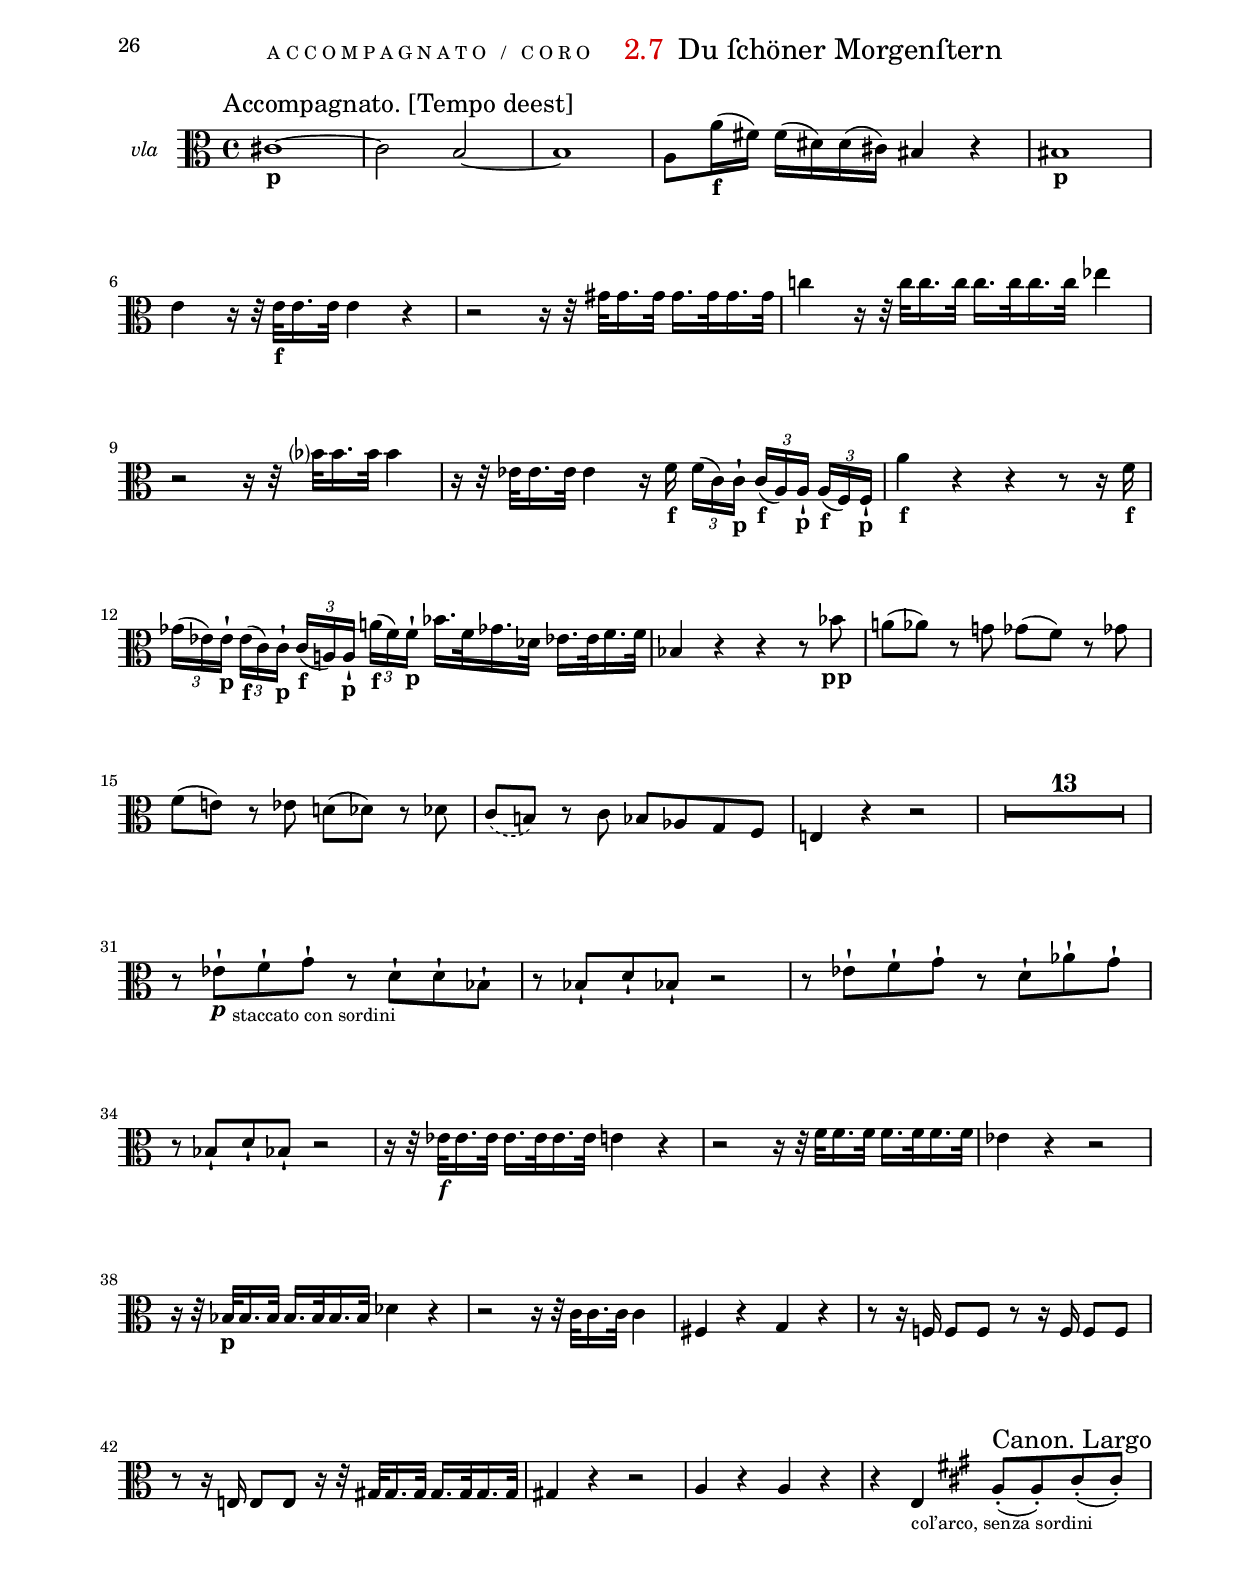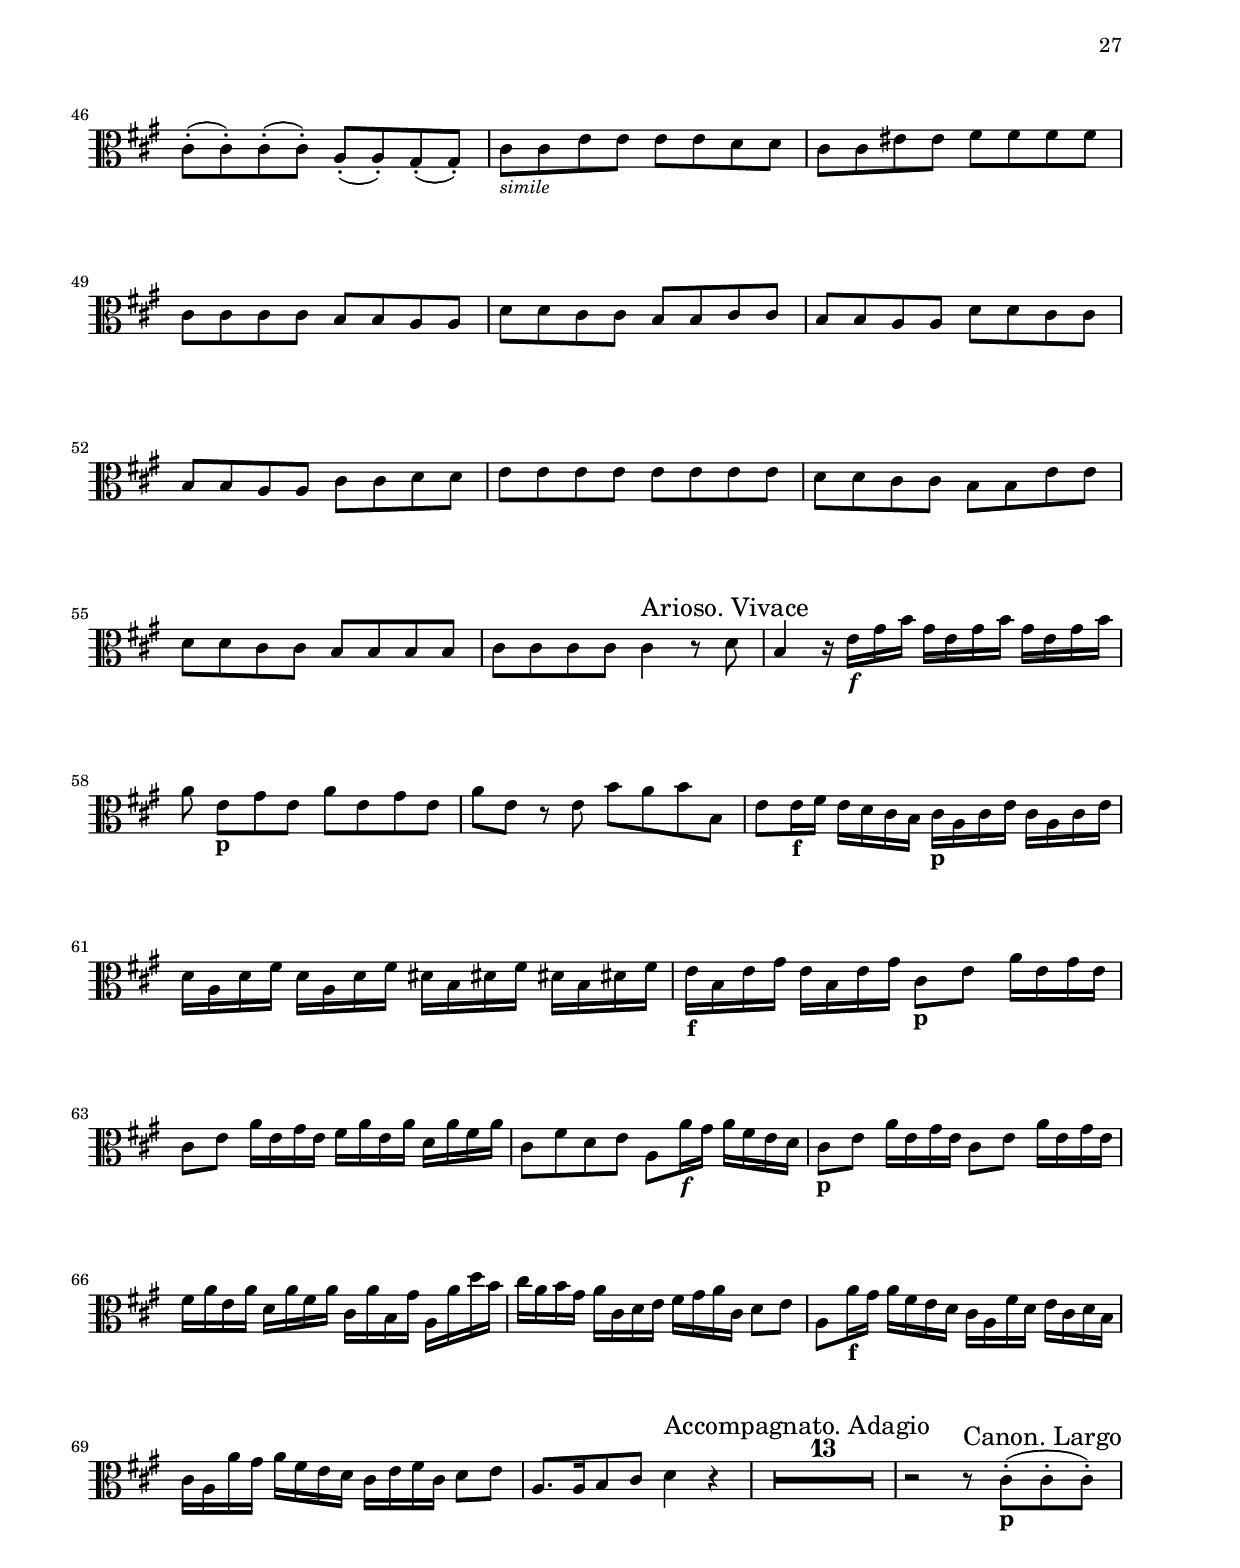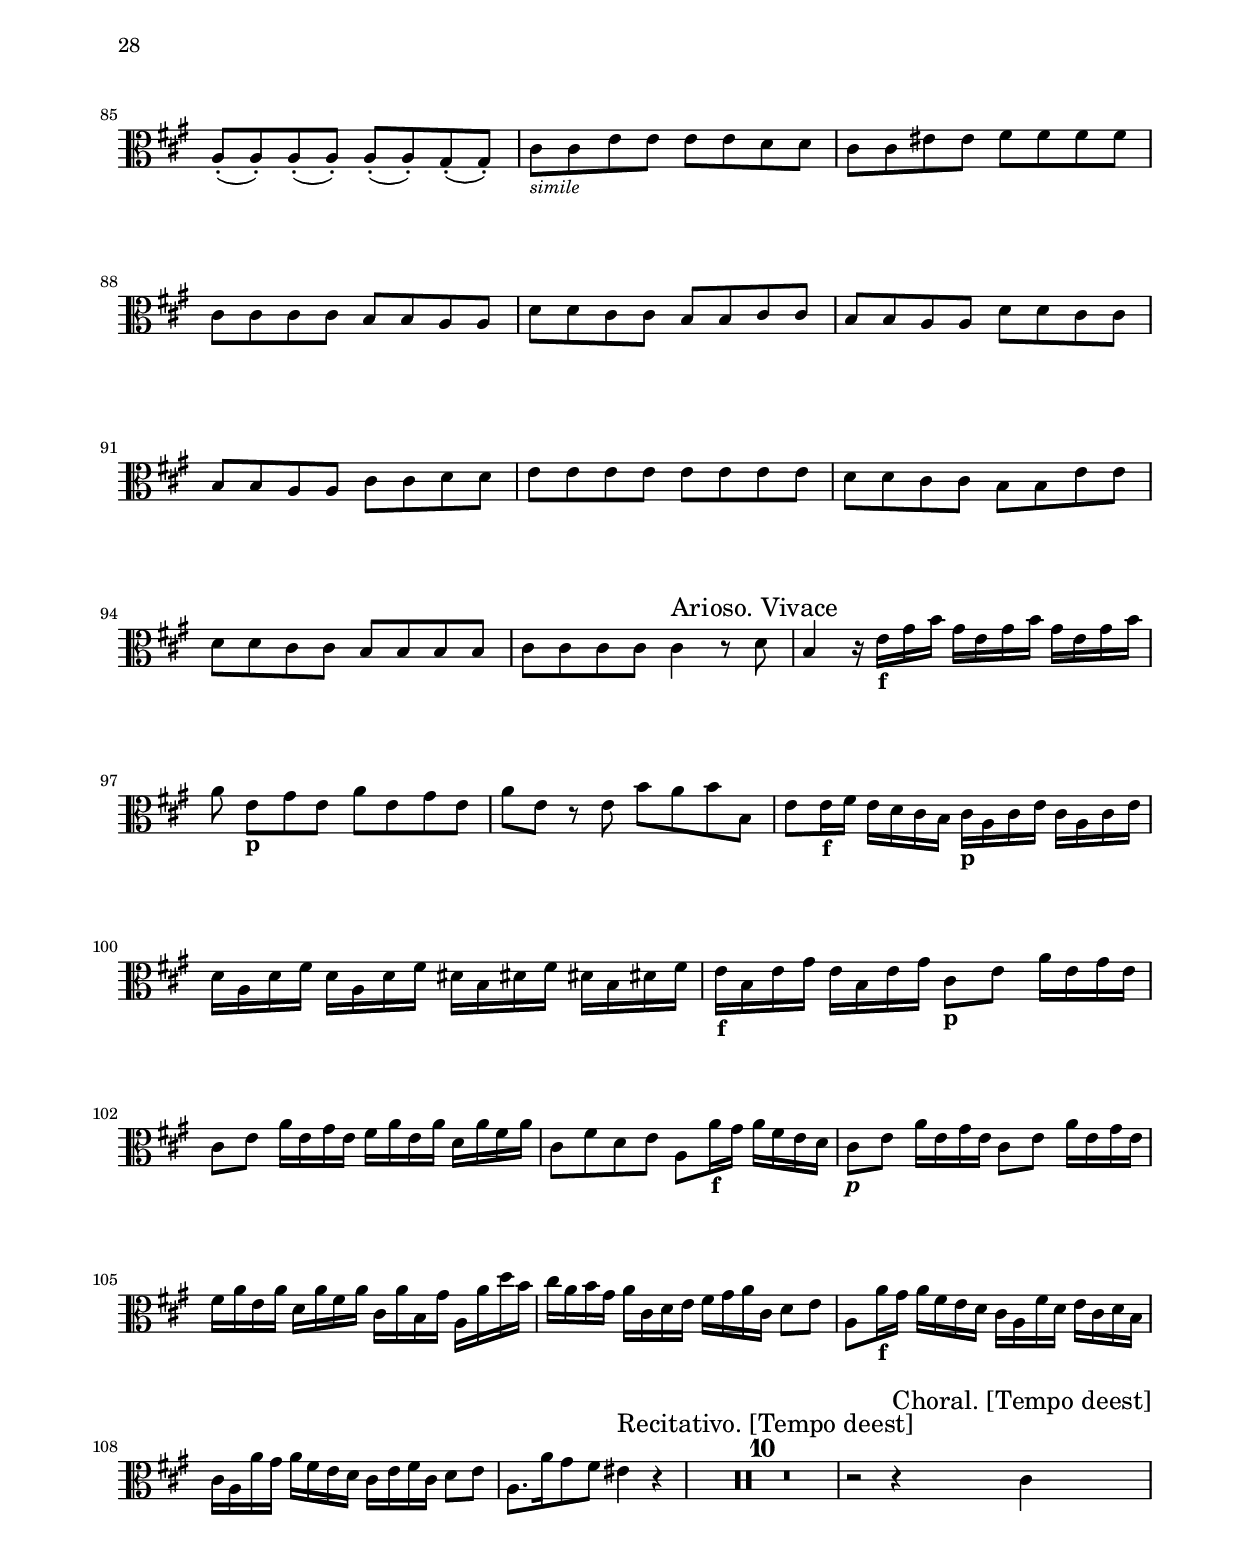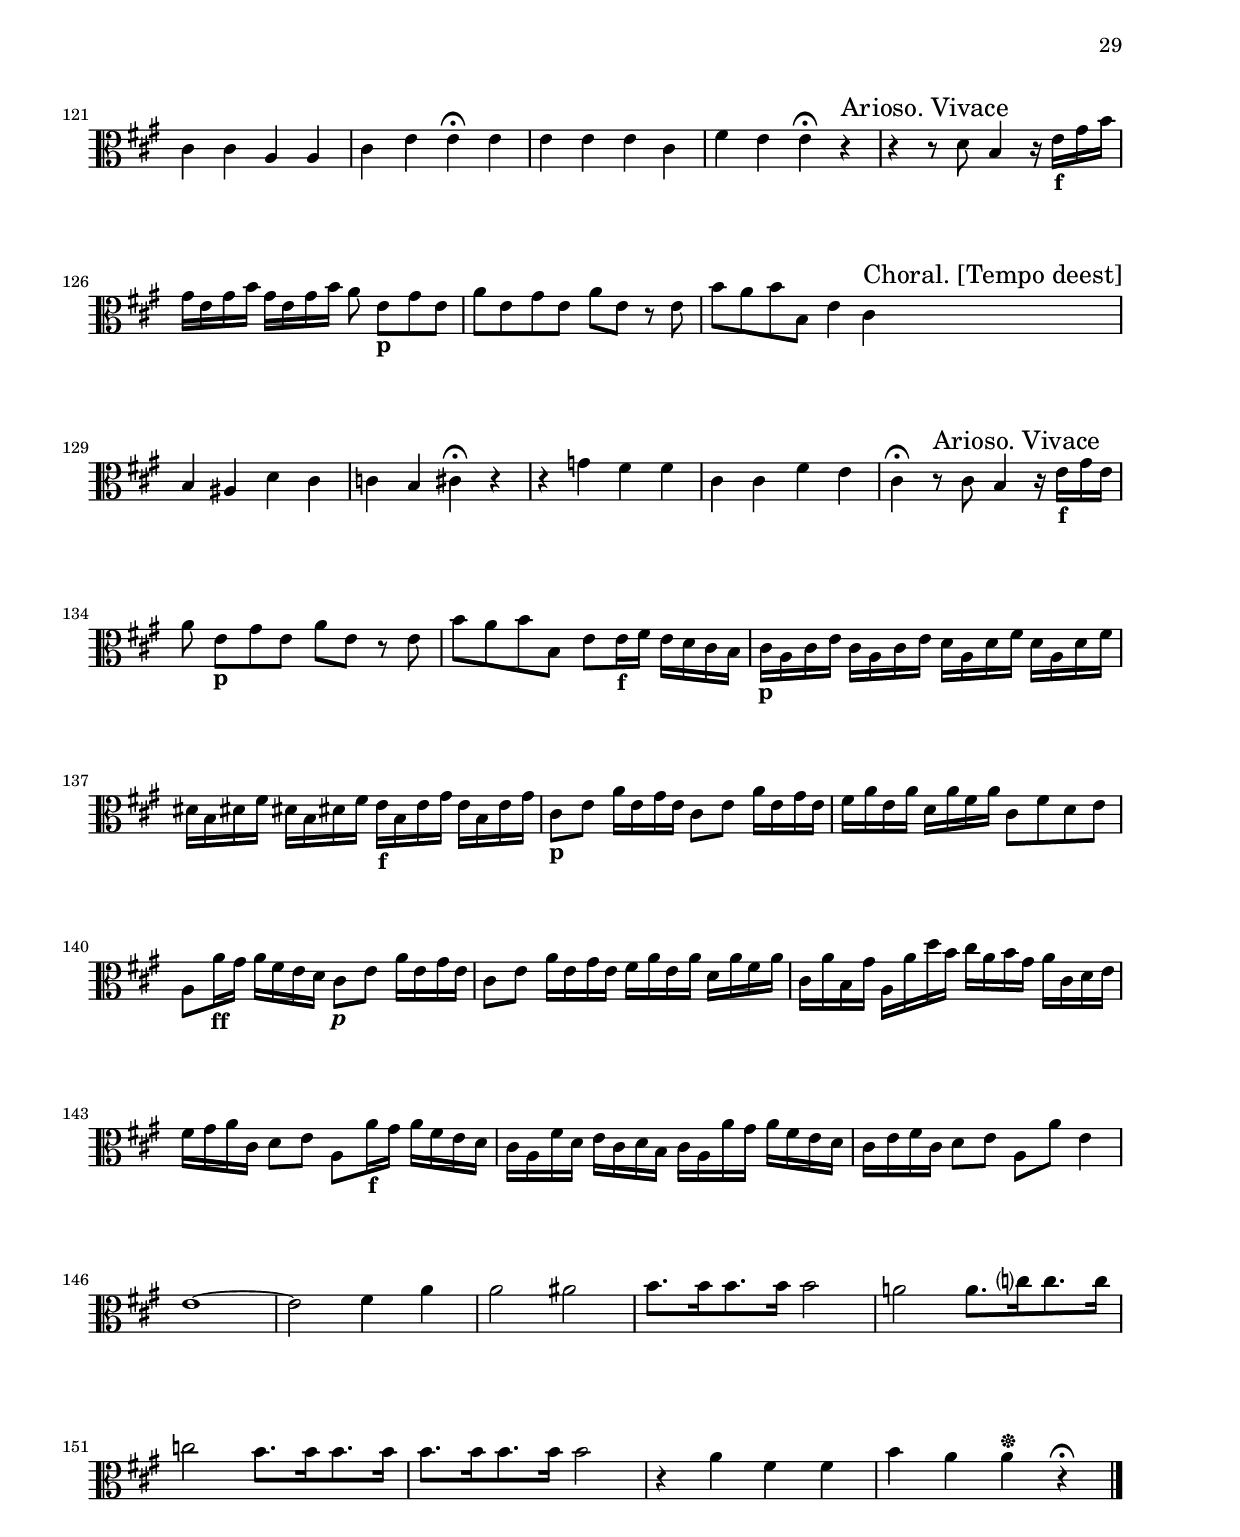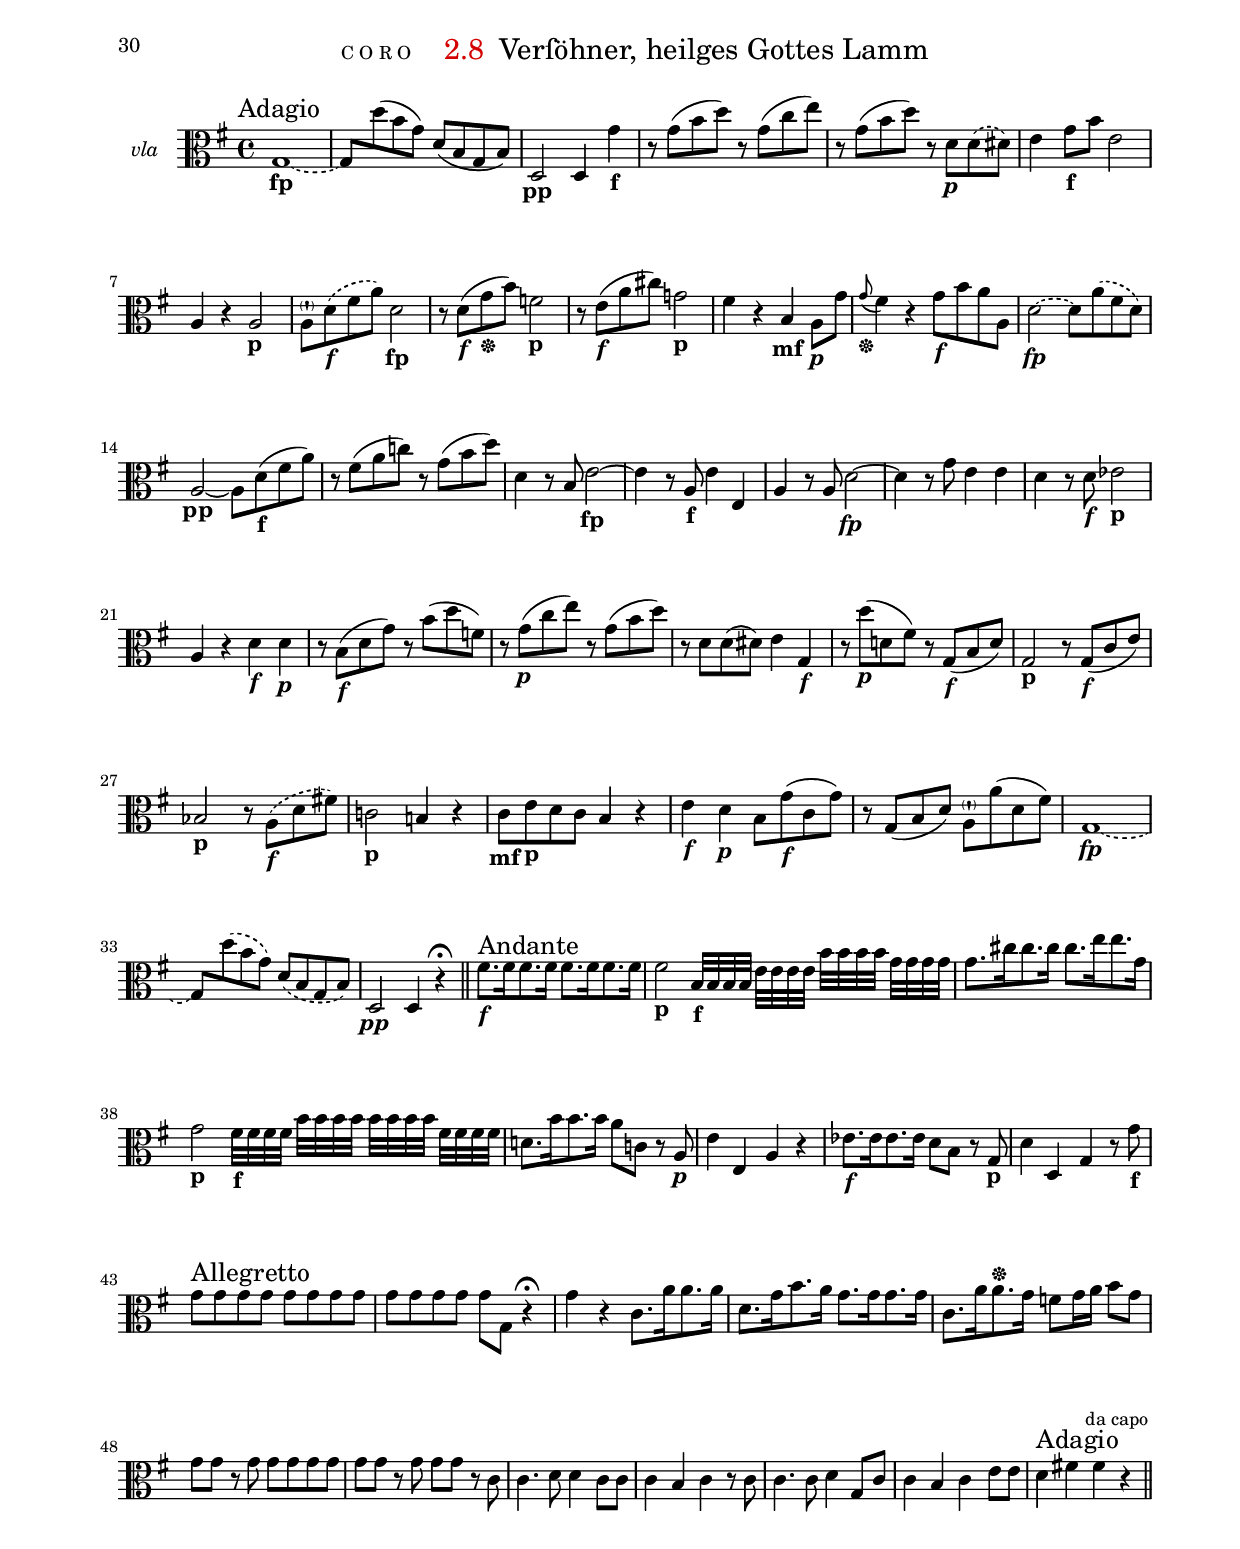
% (c) 2020 by Wolfgang Esser-Skala.
% This file is licensed under the Creative Commons Attribution-NonCommercial-ShareAlike 4.0 International License.
% To view a copy of this license, visit http://creativecommons.org/licenses/by-nc-sa/4.0/.

\version "2.18.0"

\include "../definitions.ly"

\paper {
	indent = 1\cm
	top-margin = 1.5\cm
	system-separator-markup = ##f
	system-system-spacing =
    #'((basic-distance . 18)
       (minimum-distance . 18)
       (padding . -100)
       (stretchability . 0))

	top-system-spacing =
    #'((basic-distance . 12)
       (minimum-distance . 12)
       (padding . -100)
       (stretchability . 0))

	top-markup-spacing =
    #'((basic-distance . 0)
       (minimum-distance . 0)
       (padding . -100)
       (stretchability . 0))

	markup-system-spacing =
    #'((basic-distance . 12)
       (minimum-distance . 12)
       (padding . -100)
       (stretchability . 0))

	systems-per-page = #9
}

#(set-global-staff-size 17.82)

\layout {
	\context {
		\Staff
		instrumentName = "vla"
	}
}

\book {
	\bookpart {
		\header {
			genre = "C H O R A L"
			number = "1.1"
			title = "Jeſu, deine Pasſion"
		}
		\paper { indent = 2\cm systems-per-page = #4 }
		\score {
			<<
				\new Staff {
					\set Staff.instrumentName = "Viola"
					\JesuDeineViola
				}
			>>
		}
	}
	\bookpart {
		\header {
			genre = "A C C O M P A G N A T O"
			number = "1.2"
			title = "O welch ein kläglich Bild"
		}
		\paper { systems-per-page = #6 }
		\score {
			<<
				\new Staff { \OWelchViola }
			>>
		}
	}
	\bookpart {
		\header {
			genre = "A R I A"
			number = "1.3"
			title = "Heiliger, auch ich bin Erde"
		}
		\score {
			<<
				\new Staff { \HeiligerViola }
			>>
		}
	}
	\bookpart {
		\header {
			genre = "C O R O"
			number = "1.4"
			title = "Mein Herz iſt bereit"
		}
		\paper { page-count = #1 }
		\score {
			<<
				\new Staff { \MeinHerzViola }
			>>
		}
	}
	\bookpart {
		\header {
			genre = "A C C O M P A G N A T O"
			number = "1.5"
			title = "Verräther! Wie, dir muß es doch gelingen?"
		}
		\paper { systems-per-page = #6 }
		\score {
			<<
				\new Staff { \VerraetherViola }
			>>
		}
	}
	\bookpart {
		\header {
			genre = "A R I A"
			number = "1.6"
			title = "Lieblich fließt die Zähre"
		}
		\score {
			<<
				\new Staff { \LieblichViola }
			>>
		}
	}
	\bookpart {
		\header {
			genre = "C O R O"
			number = "1.7"
			title = "Wohl dem, dem die Uebertretungen vergeben ſind"
		}
		\paper { systems-per-page = #6 }
		\score {
			<<
				\new Staff { \WohlDemViola }
			>>
		}
	}
	\bookpart {
		\header {
			genre = "C H O R A L"
			number = "1.8"
			title = "Ich falle dir, mein Gott, zu Füßen"
		}
		\paper { systems-per-page = #4 }
		\score {
			<<
				\new Staff { \IchFalleViola }
			>>
		}
	}
	\bookpart {
		\header {
			genre = "A C C O M P A G N A T O"
			number = "1.9"
			title = "Er, deſſen Allmachts Ruf"
		}
		\score {
			<<
				\new Staff { \ErDessenViola }
			>>
		}
	}
	\bookpart {
		\header {
			genre = "C O R O"
			number = "1.10"
			title = "Er iſt um unſere Miſſethat willen ſo verwundet"
		}
		\score {
			<<
				\new Staff { \ErIstUmViola }
			>>
		}
	}
	\bookpart {
		\header {
			genre = "C H O R A L"
			number = "1.11"
			title = "Schreibe deine blutge Wunden"
		}
		\paper { systems-per-page = #4 }
		\score {
			<<
				\new Staff { \SchreibeDeineViola }
			>>
		}
	}
	\bookpart {
		\header {
			genre = "A C C O M P A G N A T O"
			number = "2.1"
			title = "Nun iſt die feyerliche Stunde des großen Opfers da"
		}
		\score {
			<<
				\new Staff { \NunIstViola }
			>>
		}
	}
	\bookpart {
		\header {
			genre = "D U E T T O"
			number = "2.2"
			title = "Gott am Creutze, lehre mich"
		}
		\score {
			<<
				\new Staff { \GottAmViola }
			>>
		}
	}
	\bookpart {
		\header {
			genre = "A C C O M P A G N A T O"
			number = "2.3"
			title = "Es ſchweben Seraphim von fern"
		}
		\paper { systems-per-page = #1 ragged-last = ##f }
		\score {
			<<
				\new Staff { \EsSchwebenViola }
			>>
		}
	}
	\bookpart {
		\header {
			genre = "A R I A"
			number = "2.4"
			title = "Hörts, Chriſten, das iſt unſer Glaube"
		}
		\score {
			<<
				\new Staff { \HoertsViola }
			>>
		}
	}
	\bookpart {
		\header {
			genre = "C O R O"
			number = "2.5"
			title = "Meine Seele dürſtet nach Gott"
		}
		\score {
			<<
				\new Staff { \MeineSeeleViola }
			>>
		}
	}
	\bookpart {
		\header {
			genre = "C H O R A L"
			number = "2.6"
			title = "O! Freud, o! Luſt, o! Leben"
		}
		\paper { systems-per-page = #6 }
		\score {
			<<
				\new Staff { \OFreudViola }
			>>
		}
	}
	\bookpart {
		\header {
			genre = "A C C O M P A G N A T O   /   C O R O"
			number = "2.7"
			title = "Du ſchöner Morgenſtern"
		}
		\score {
			<<
				\new Staff { \DuSchoenerViola }
			>>
		}
	}
	\bookpart {
		\header {
			genre = "C O R O"
			number = "2.8"
			title = "Verſöhner, heilges Gottes Lamm"
		}
		\score {
			<<
				\new Staff { \VersoehnerViola }
			>>
		}
	}
}
